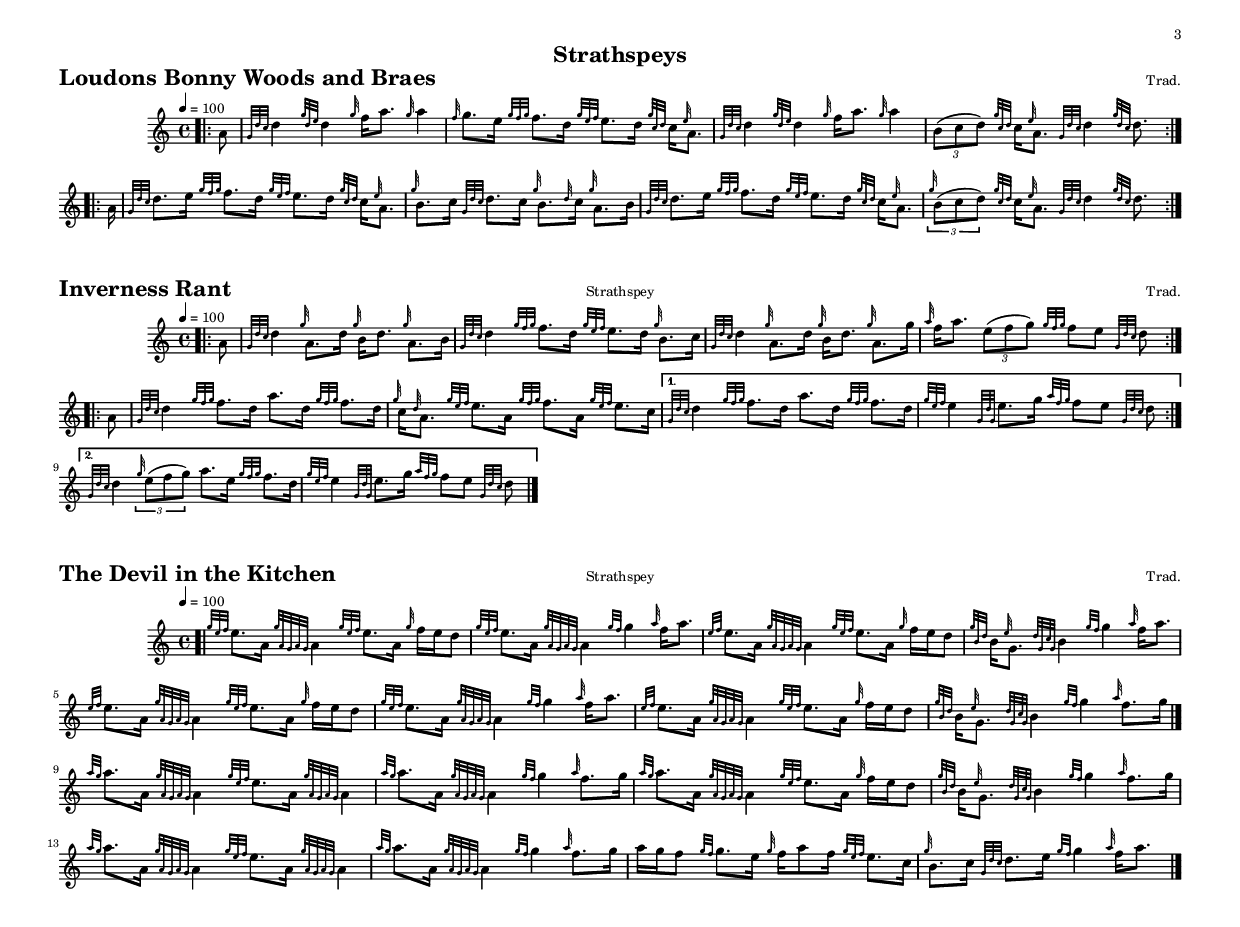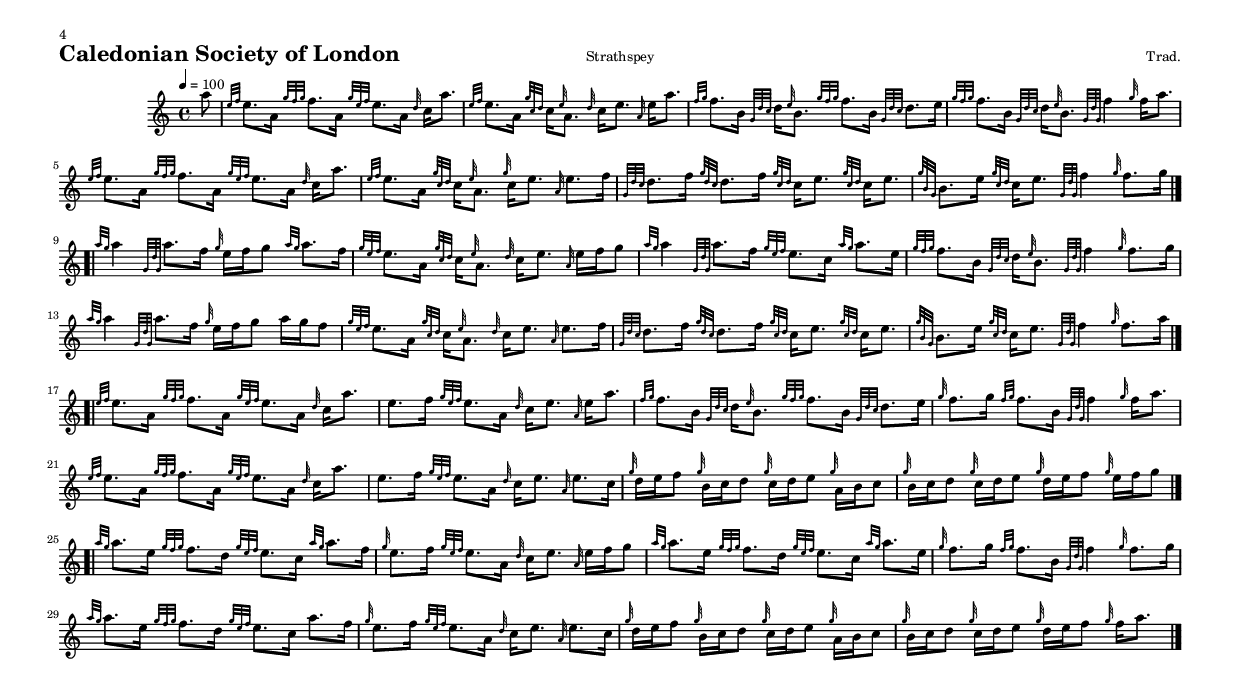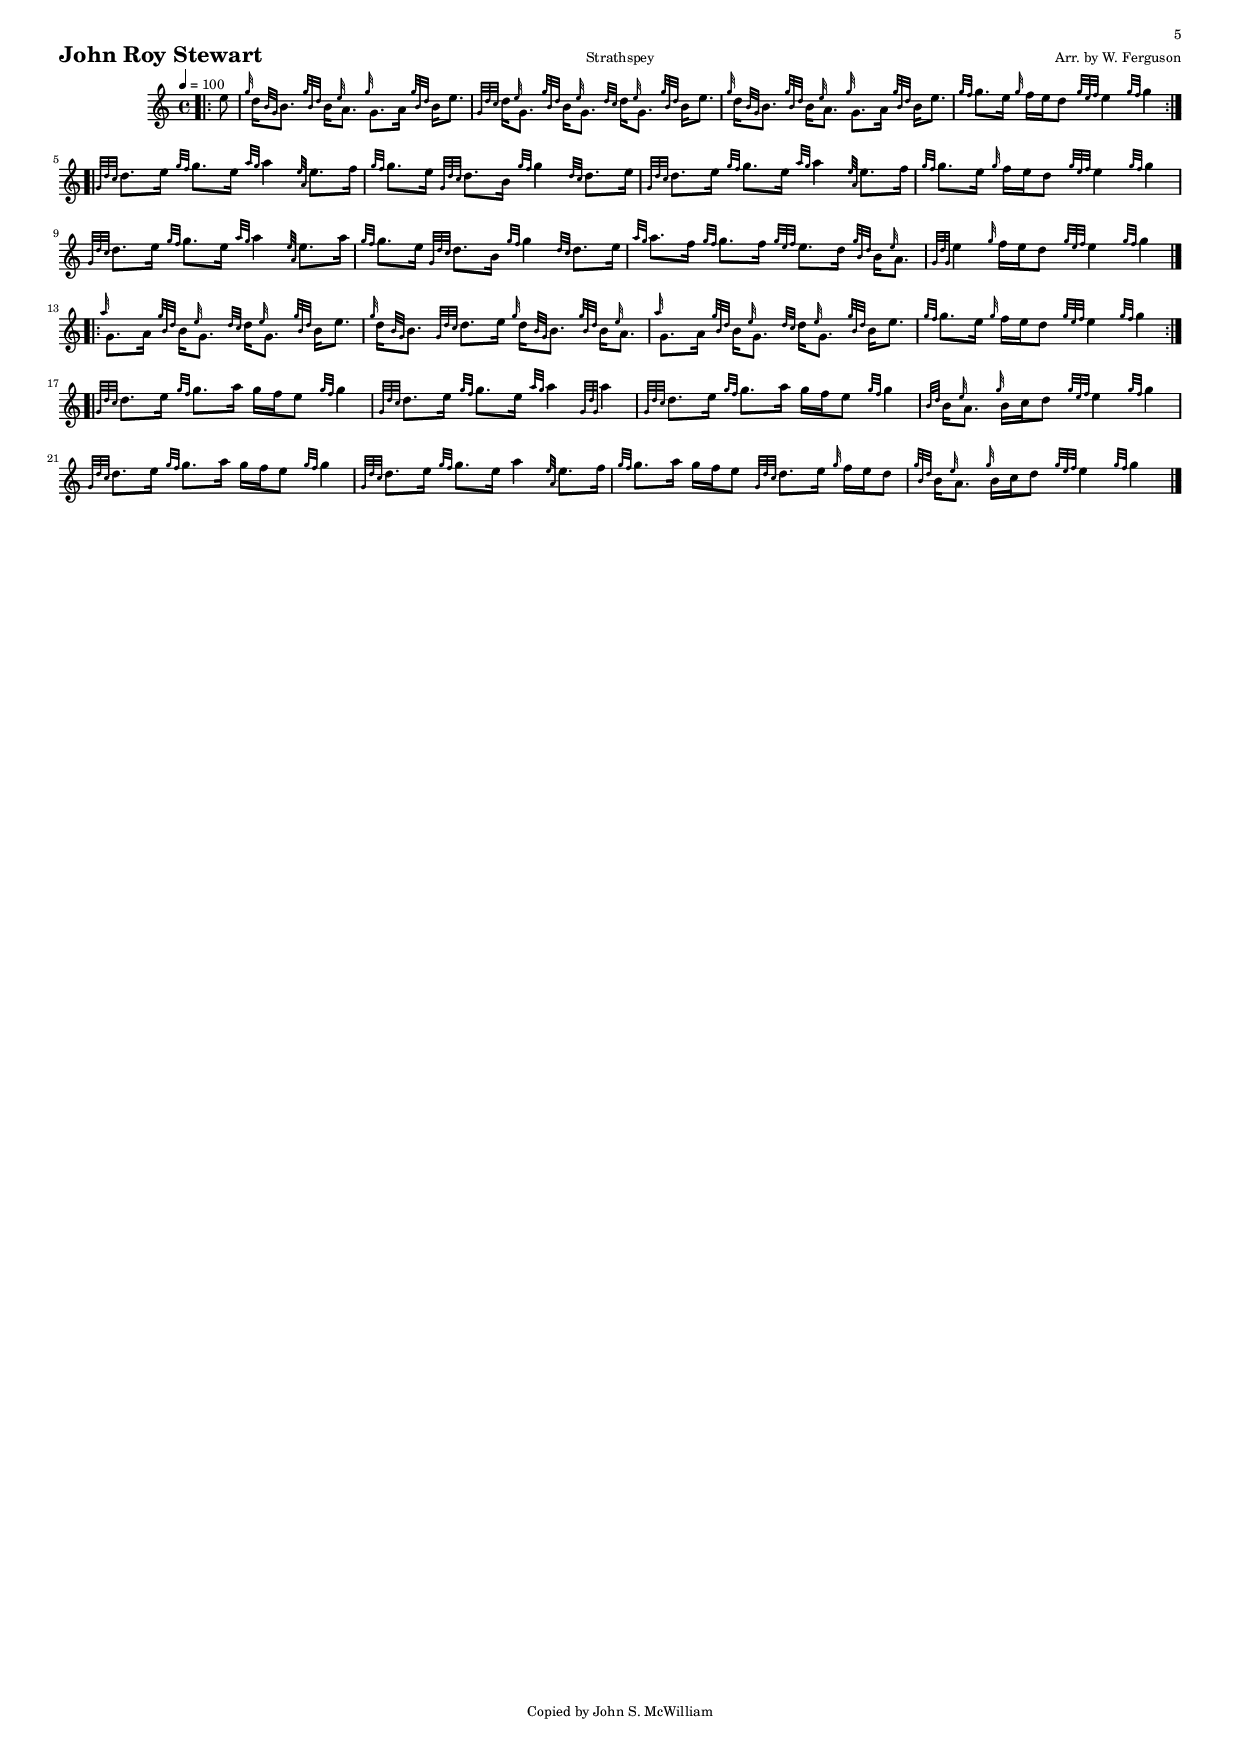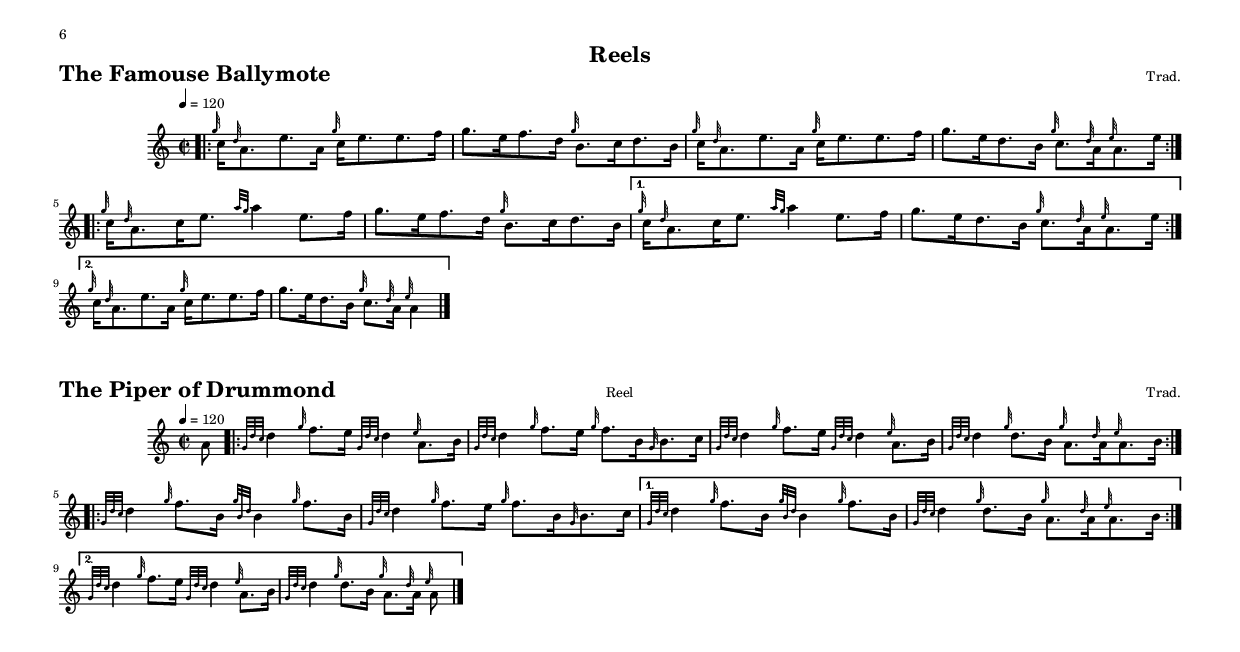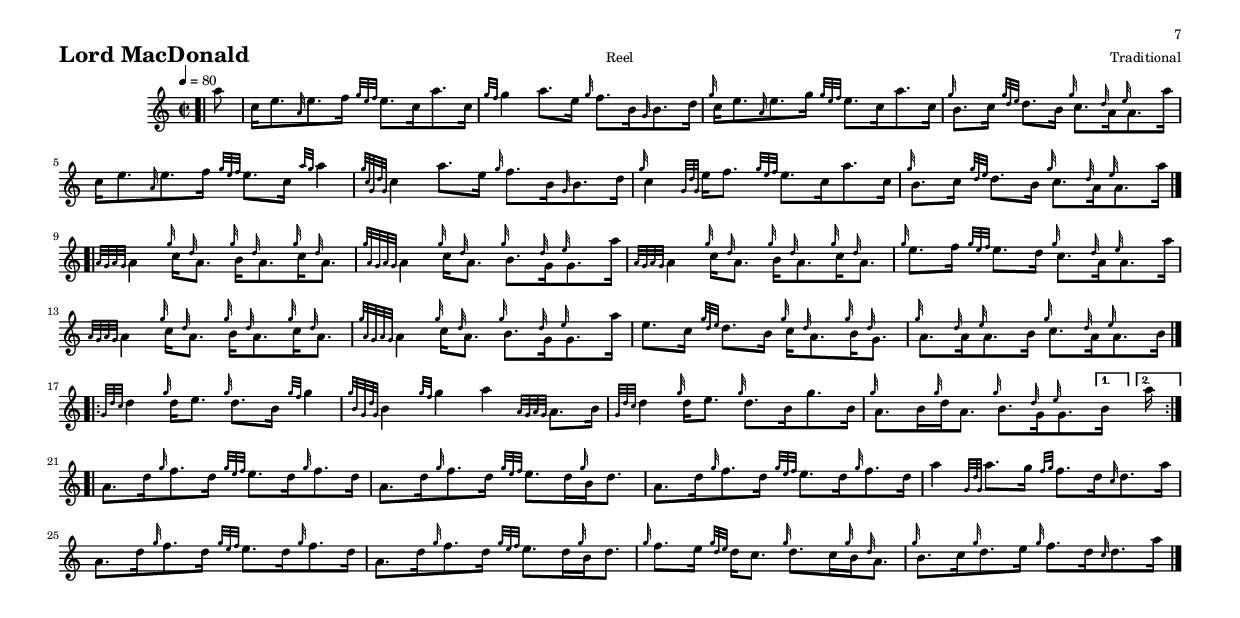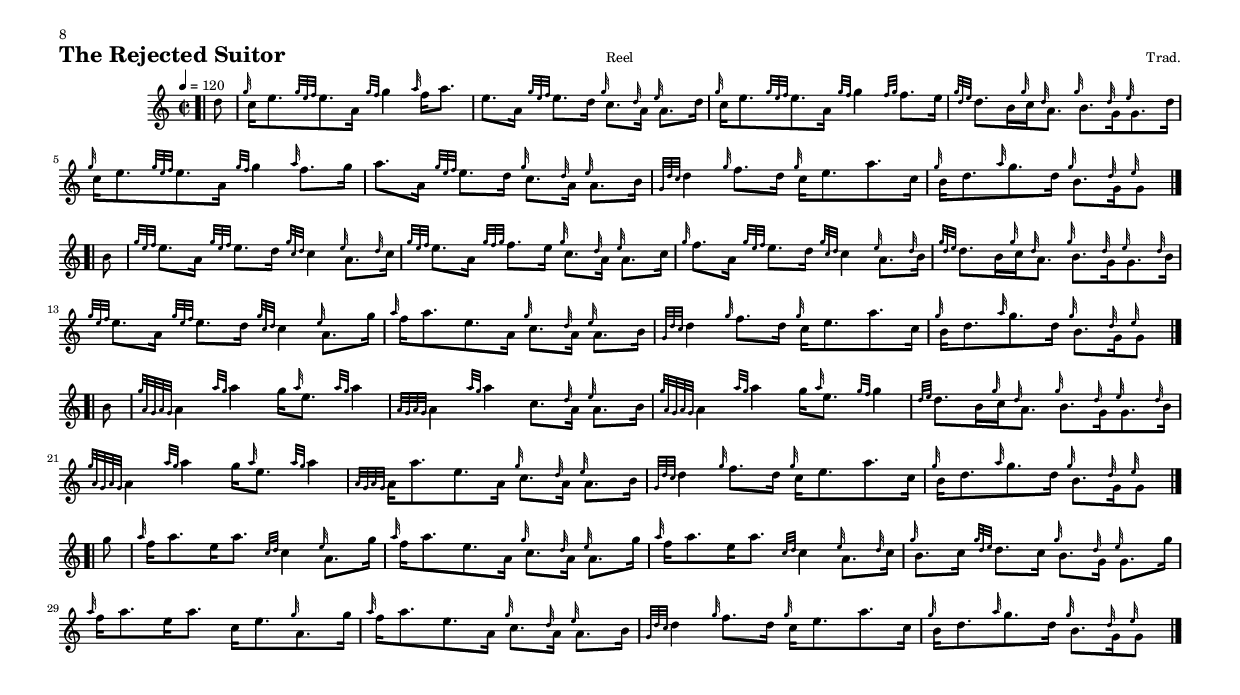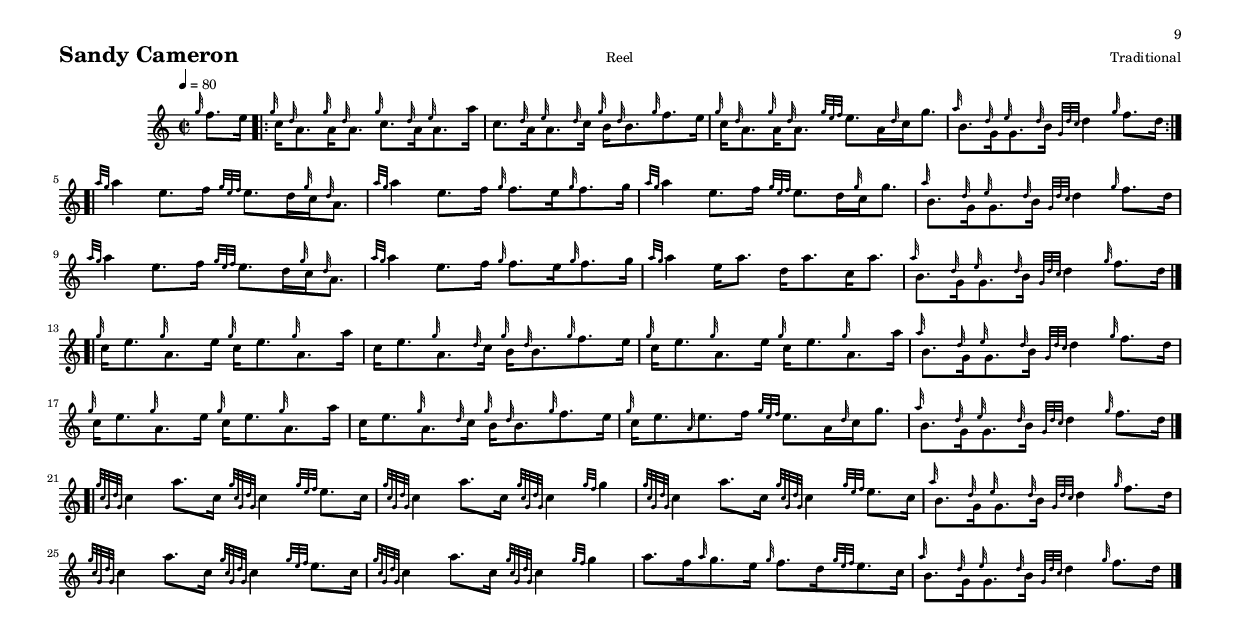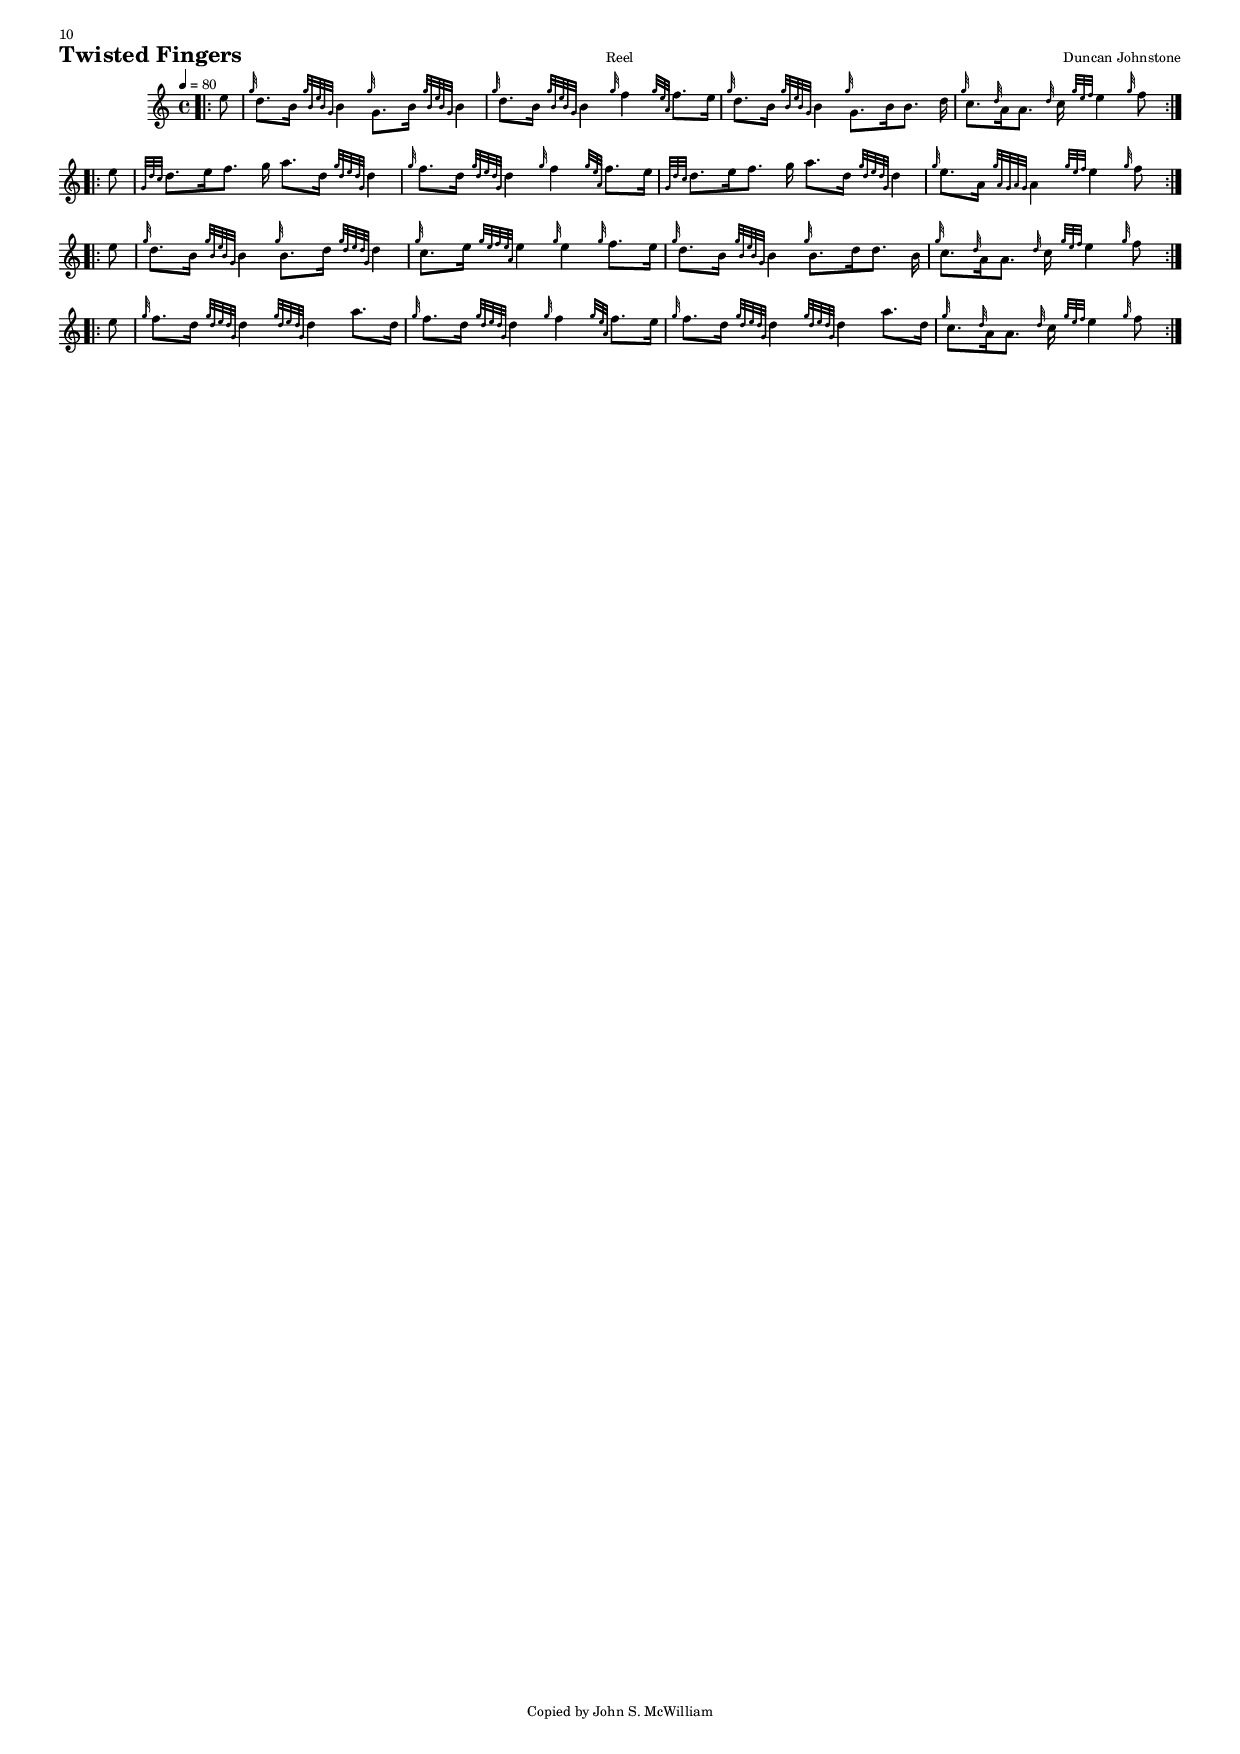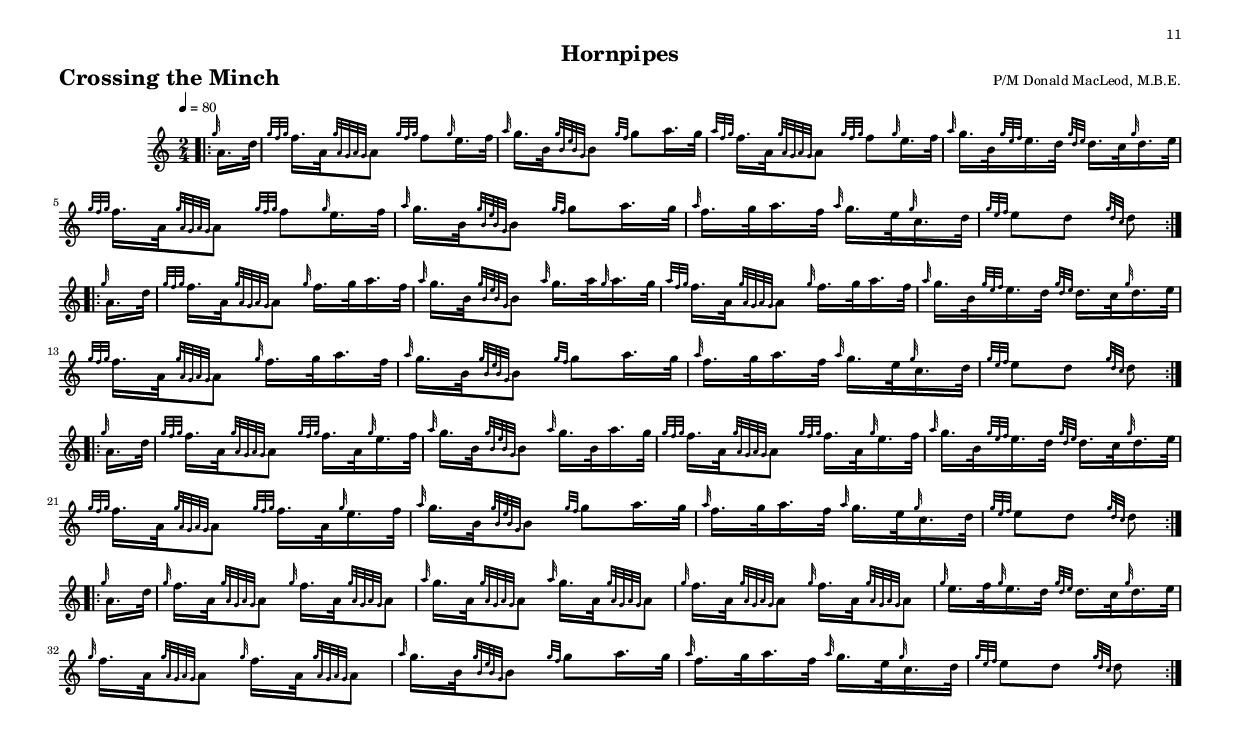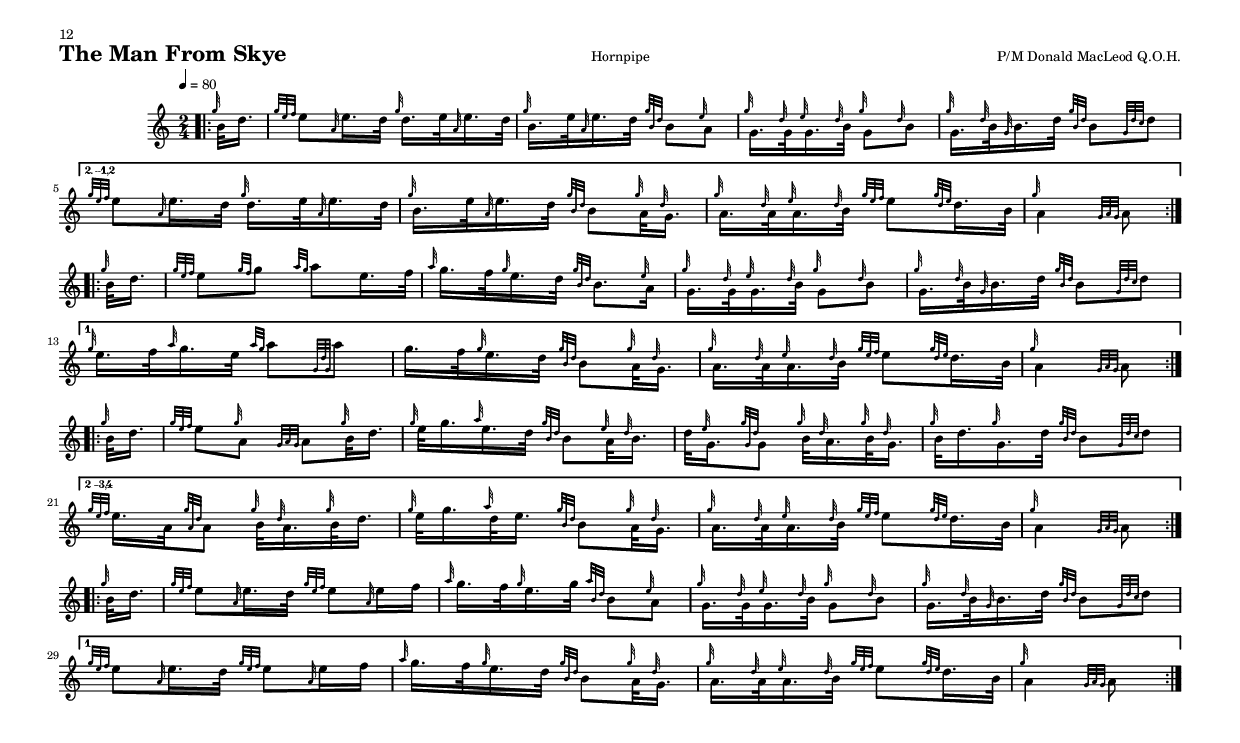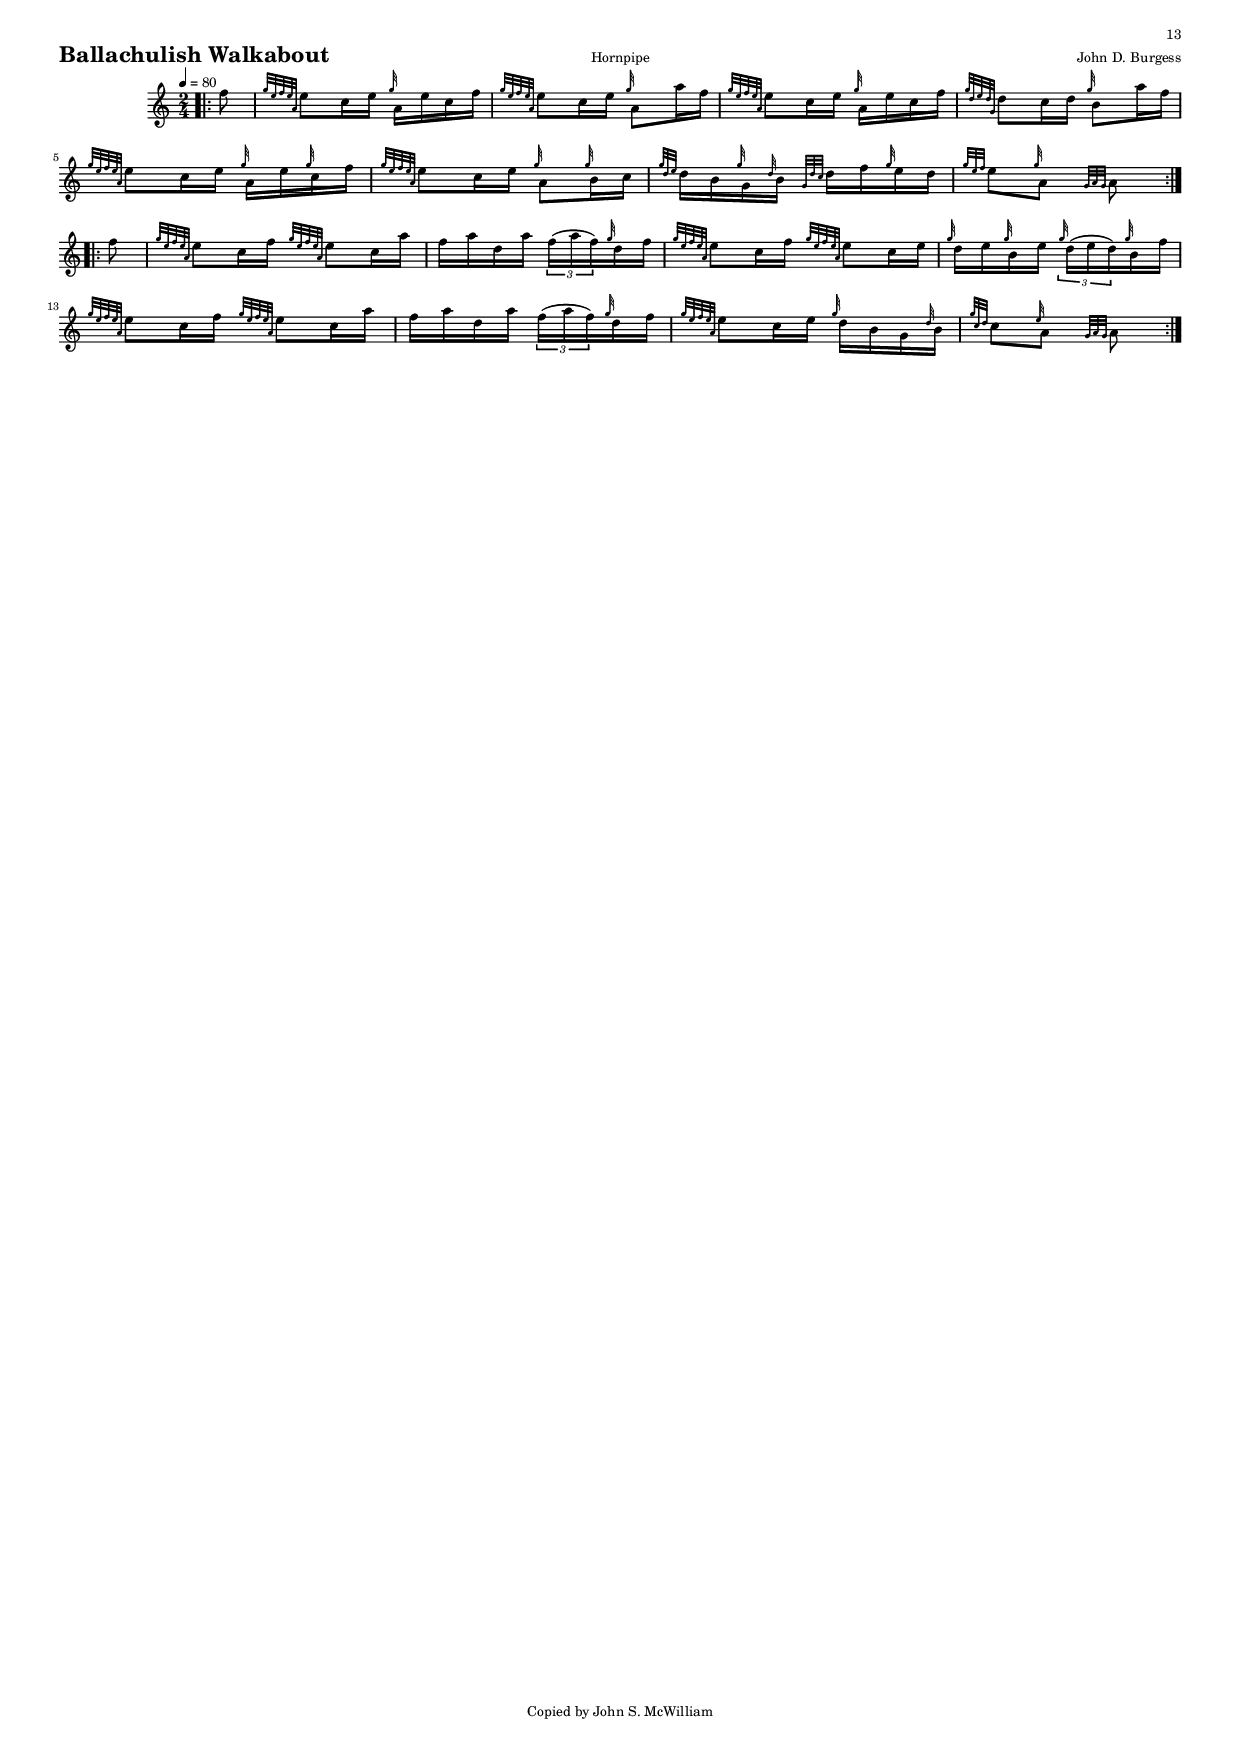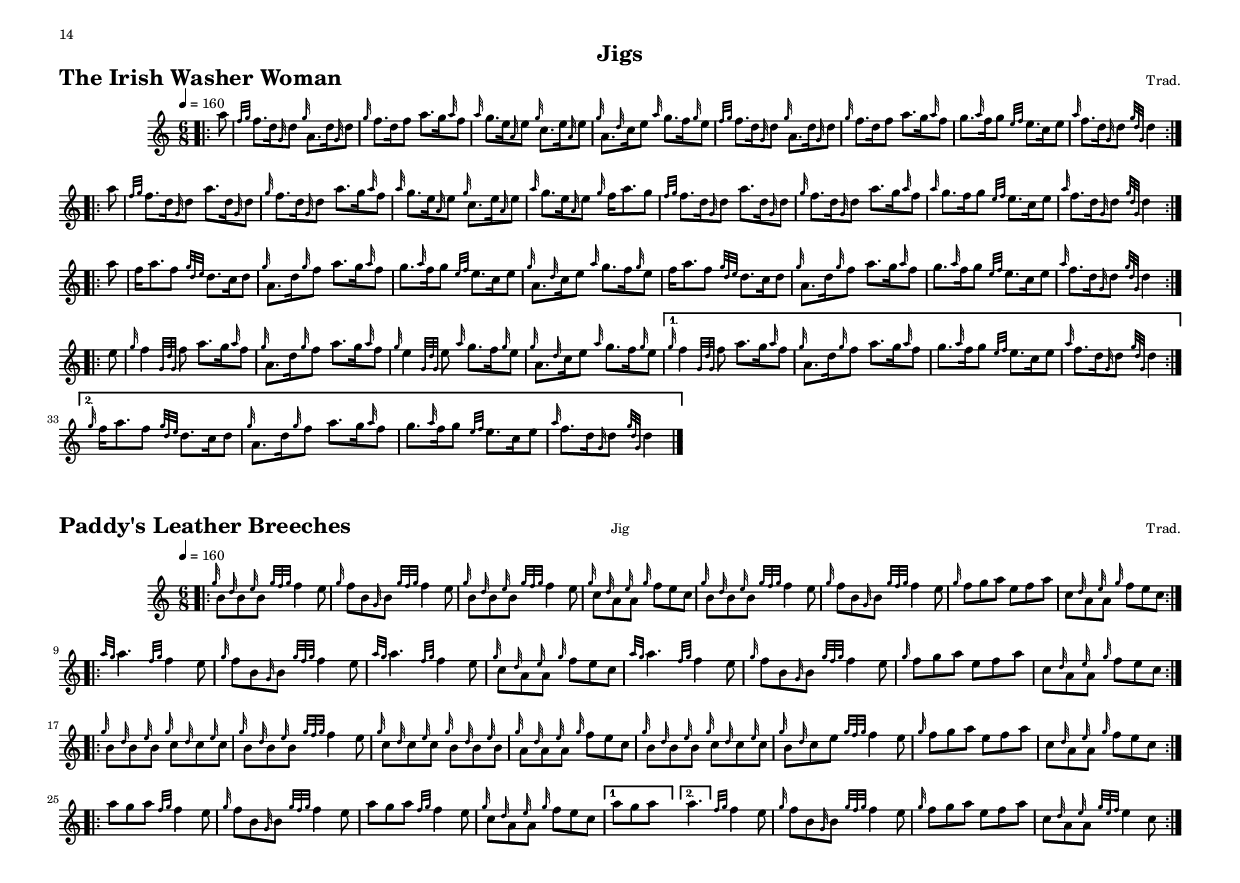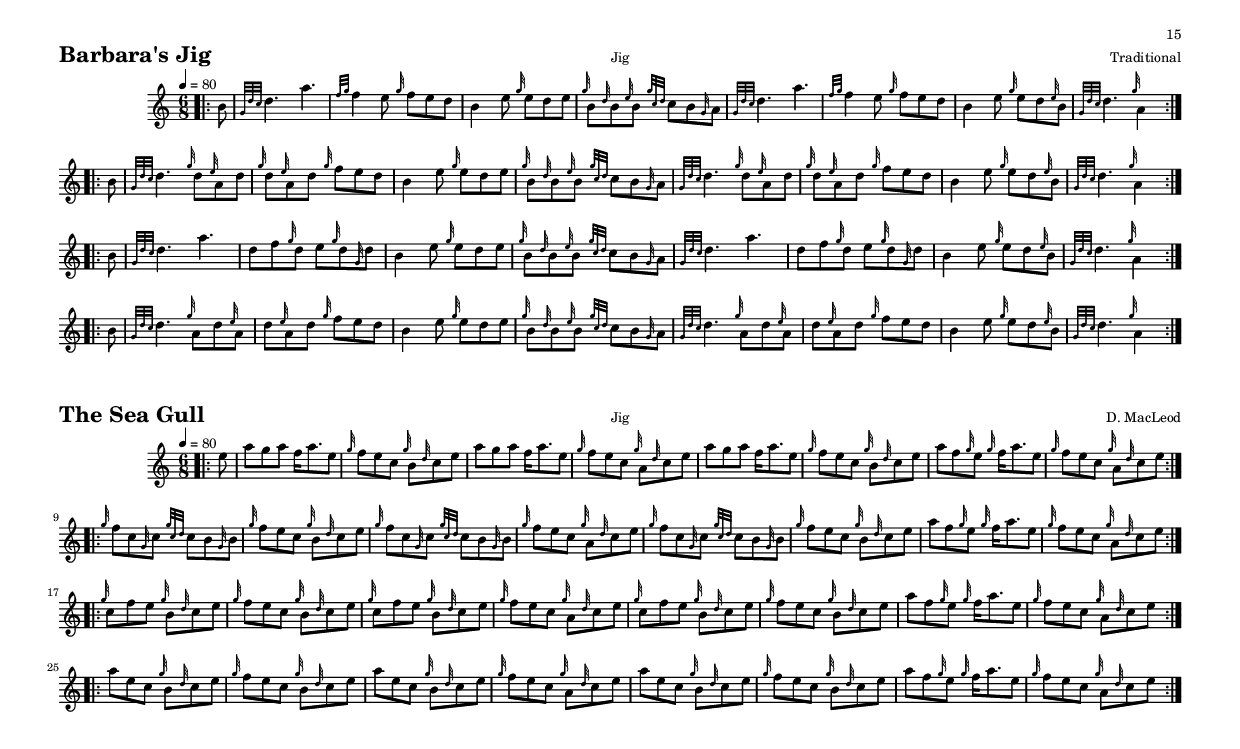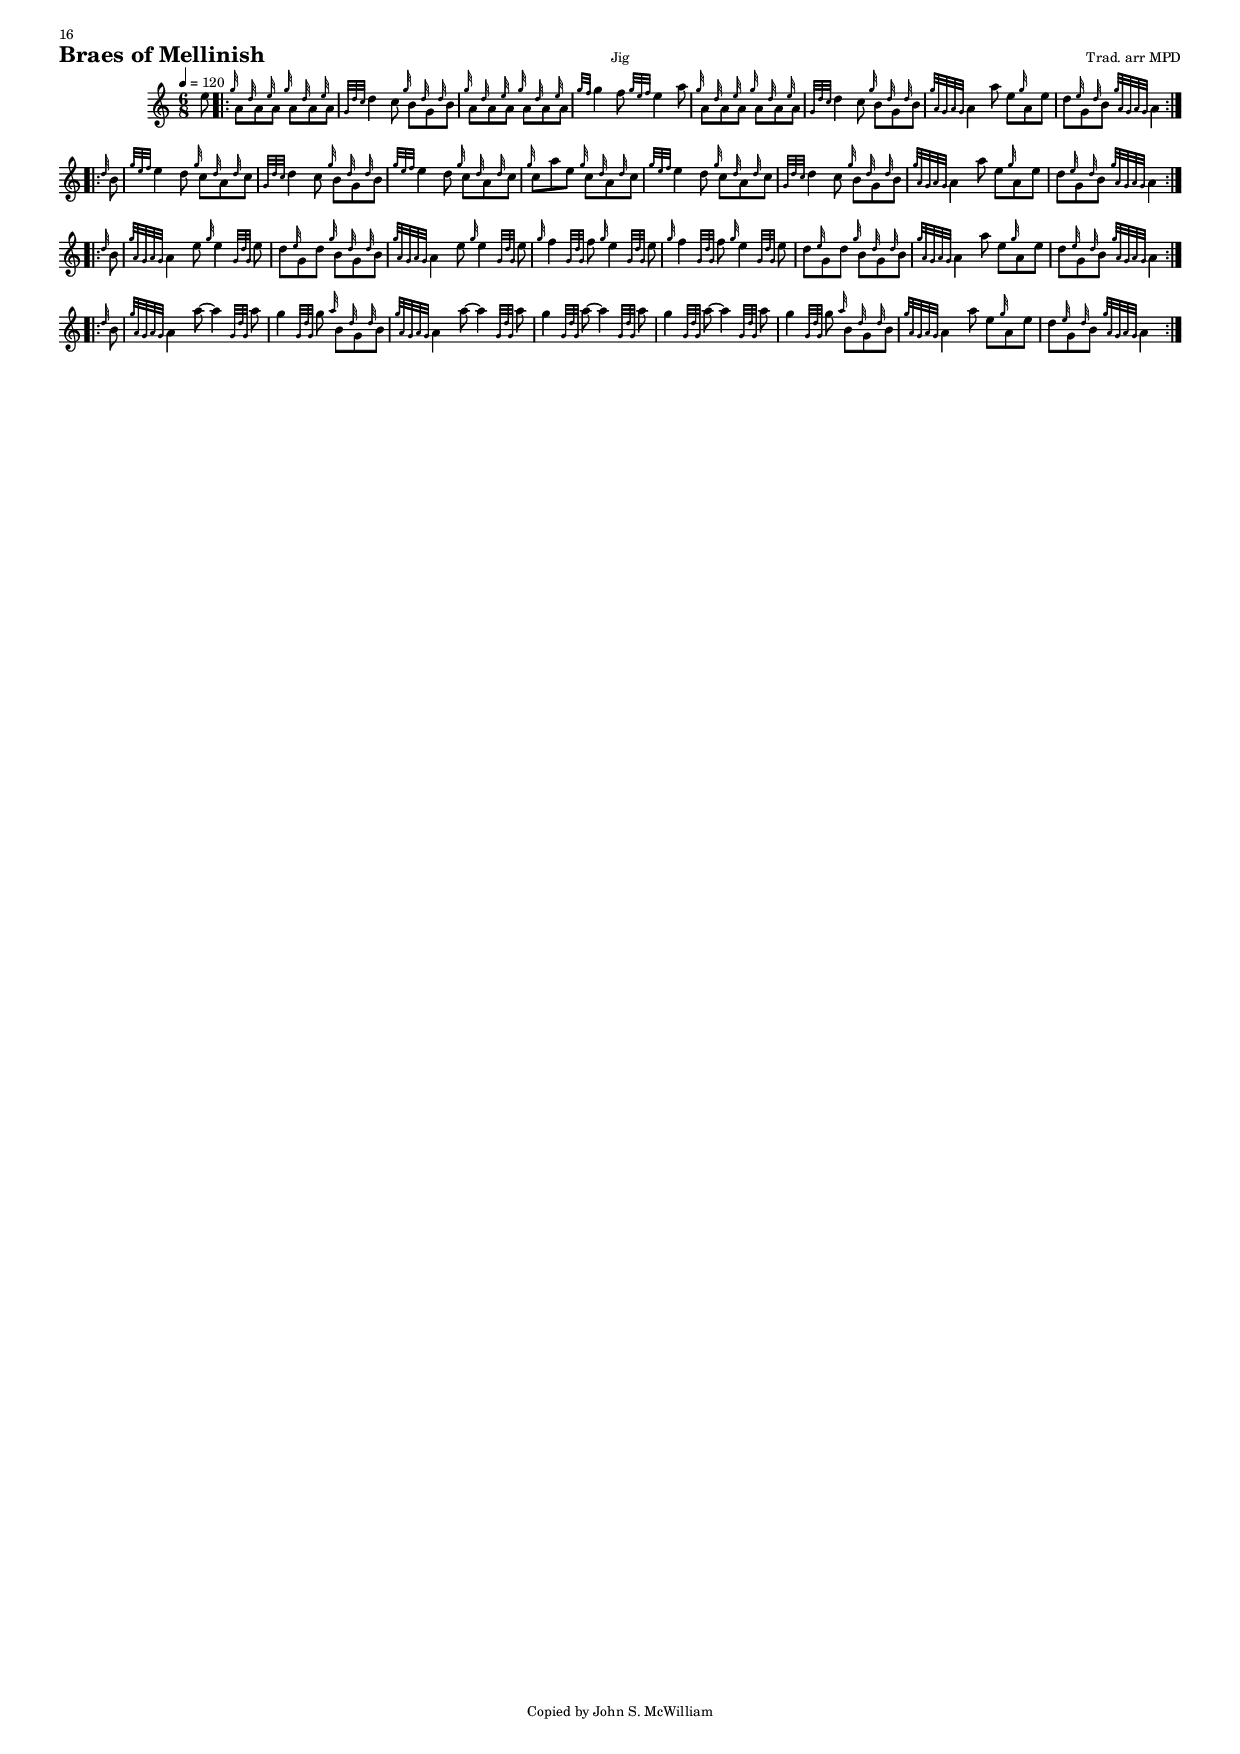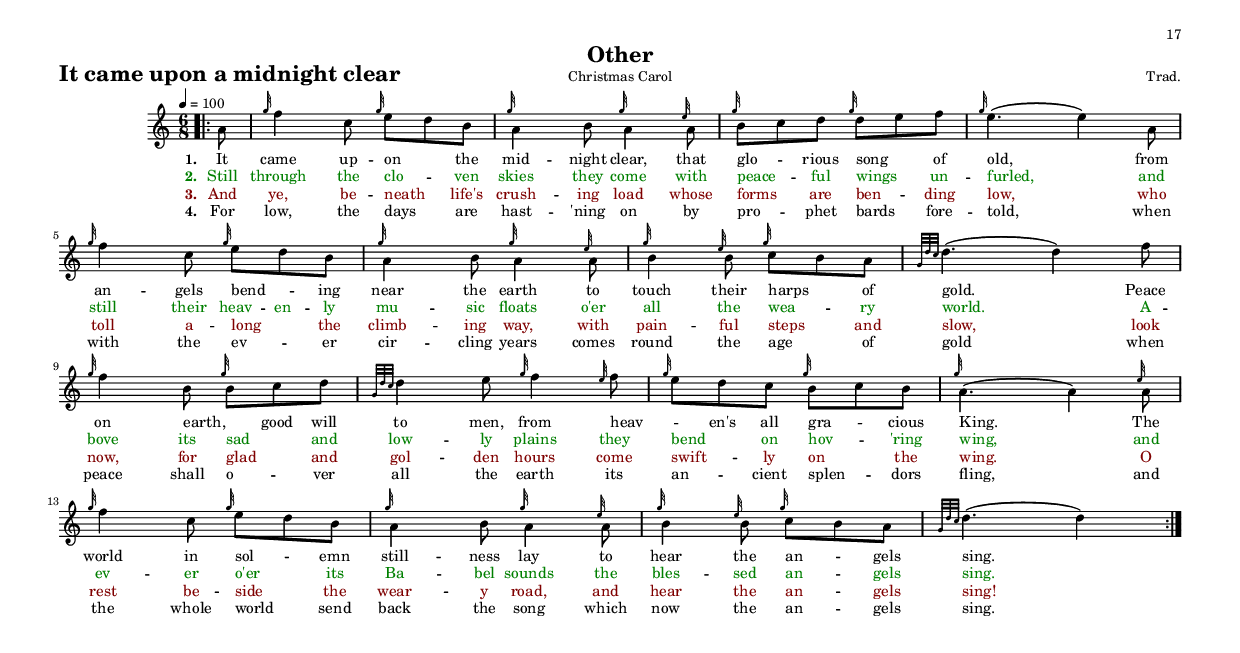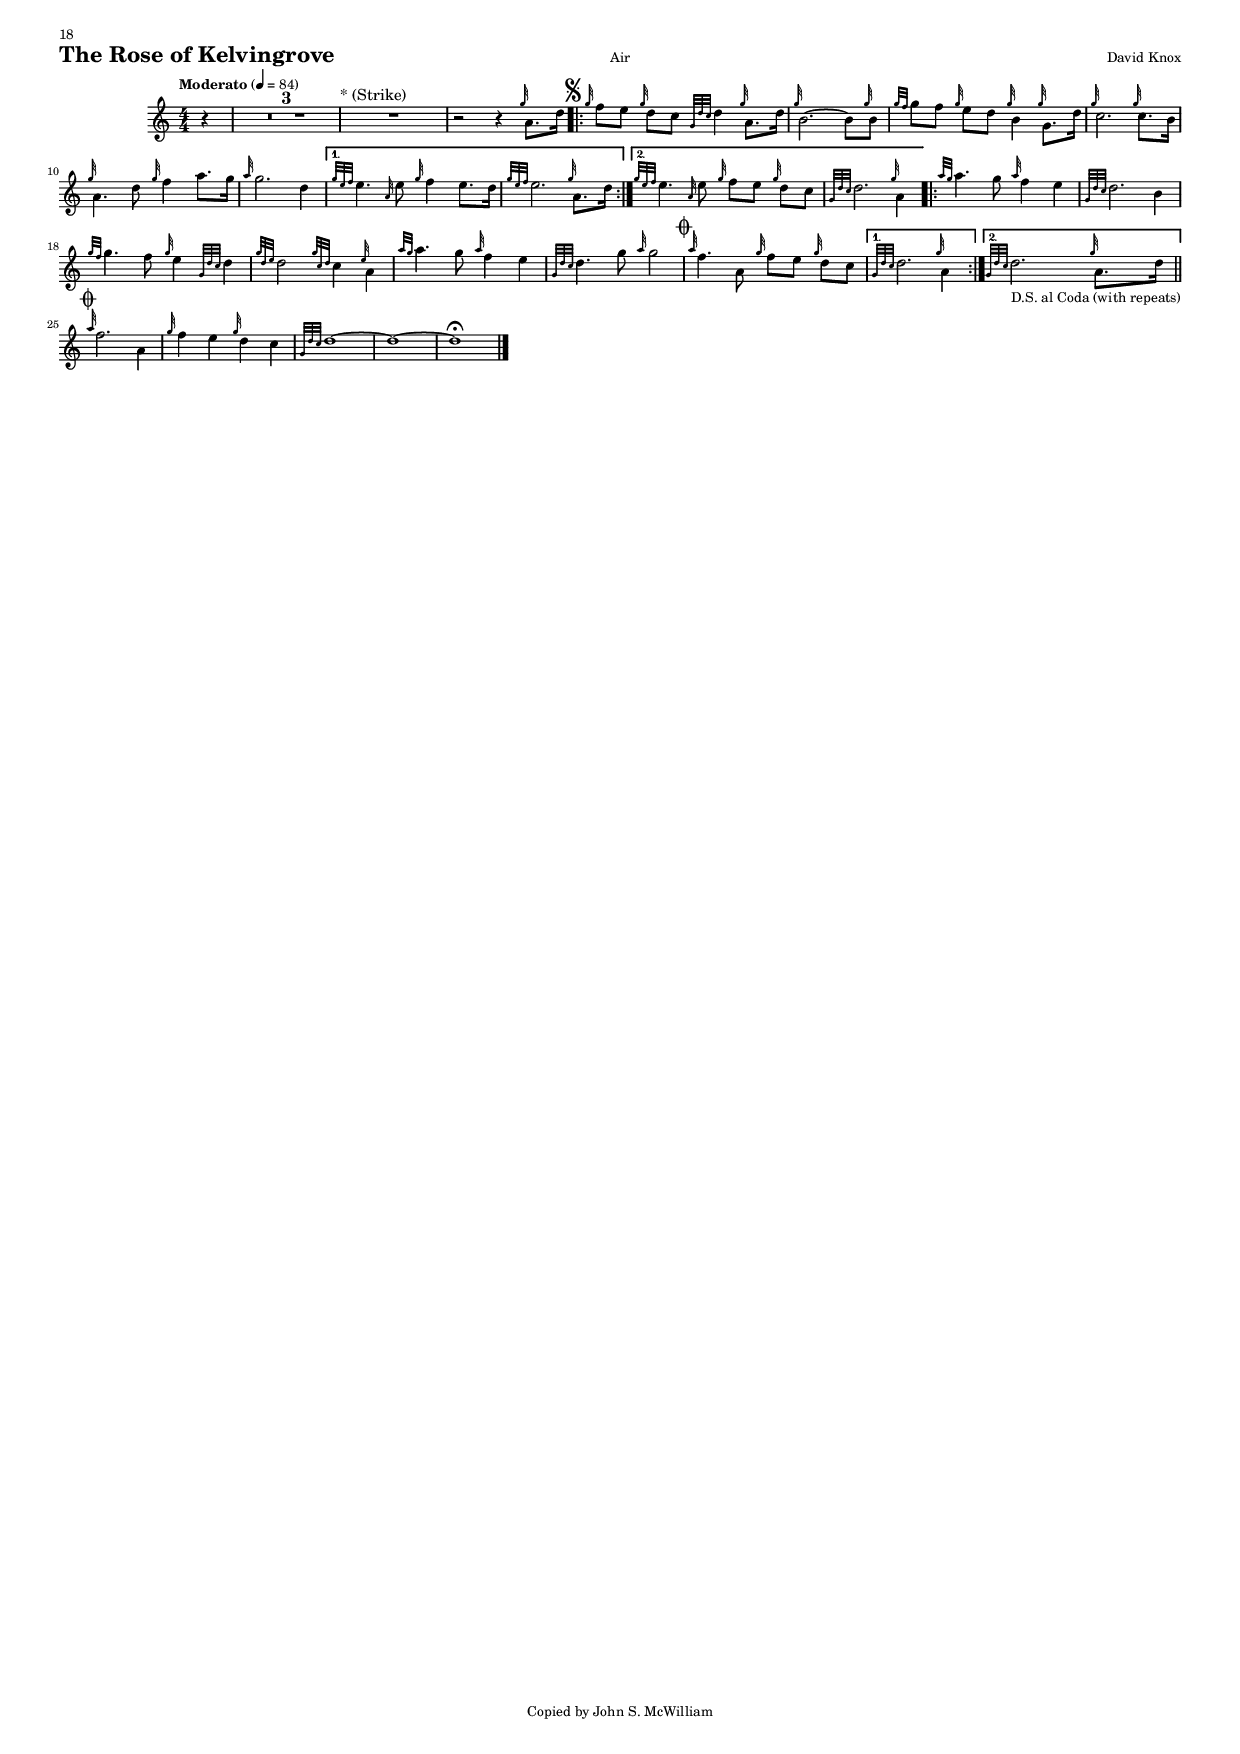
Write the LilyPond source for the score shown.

\version "2.22.1"    

tocSection = #(define-music-function (parser location text) (markup?) 
        	(add-toc-item! 'tocSectionMarkup text)) 

\include "bagpipe.ly"
\include "../Includes/BP_format_portrait.ily"

\book {

\header {
    title = "Light Music for the Highland Bagpipe"
    subtitle = "Dance collection"
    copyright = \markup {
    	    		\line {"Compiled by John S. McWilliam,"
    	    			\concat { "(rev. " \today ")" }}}
    parttagline = "Copied by John S. McWilliam"
  }


\paper {
%    ragged-last-bottom = ##t
    %% Page footer: add a different part-tagline at part last page
    oddFooterMarkup = \markup {
      \column {
        \fill-line {
          %% Copyright header field only on book first page.
          \on-the-fly #first-page \fromproperty #'header:copyright
        }
        \fill-line {
          %% Part tagline header field only on each part last page.
          \on-the-fly #part-last-page \fromproperty #'header:parttagline
        }
        \fill-line {
          %% Tagline header field only on book last page.
          \on-the-fly #last-page \fromproperty #'header:tagline
        }
      }
    }
%    line-width = 11.0\cm
    tocTitleMarkup = \markup {\huge \column { 
    	    \fill-line { \null "Table of Contents" \null } 
    	    \hspace #1 
    	    } 
    }     
    tocItemMarkup = \tocItemWithDotsMarkup
    tocSectionMarkup = \markup {\large \column { 
    	    \hspace #1 
    	    \fill-line { \null \italic \fromproperty #'toc:text \null } 
    	    \hspace #1 
    	    } 
    }
}%end paper
	
	\pageBreak %after title page		
	\markuplist \table-of-contents
	\pageBreak
%
	\bookpart {
		\header {
			title = "Strathspeys"
			subtitle = ##f}
		\tocSection \markup { Strathspeys }
		\tocItem \markup {1. Loudon's Bonny Woods and Braes}
		\version "2.22.1"

% When ready to include in collection:	
%	1. Comment out top section with \Include file(s)
%					
%	2. \midi section if present.
%	3. Option to comment out "meter" from title e.g. if first tune following
%	   section title.
                                    
%Comment out from here
%{
\include "bagpipe.ly" %(default Lilypond formats)
\include "../Includes/BP_format_portrait.ily" 	

%to here..........................................................
%}

\score {

    \new Staff  {
    \time 4/4	     
    \tempo 4 = 100   
%    \bagpipeKey
    \hideKeySignature
    \bar ".|:"
    		
    % Part 1
  	\repeat volta 2 {
  	\partial 8 a8
 \thrwd d4 \dbld d4 \grg f16 [ A8. ] \grg A4
 \grf g8. [ e16 ] \dblf f8. [ d16 ] \dble e8. [ d16 ] \dblc c16 [ \gre a8. ]
 \thrwd d4 \dbld d4 \grg f16 [ A8. ] \grg  A4
 \times 2/3 {b8 [  (c8 d8) ]}  \dblc c16 [ \gre a8. ] \thrwd d4 \wslurd d8. 
 \break
 	}

    % Part 2
    	\repeat volta 2 { 
     a16
 \thrwd d8. [ e16 ] \dblf f8. [ d16 ] \dble e8. [ d16 ] \dblc c16 [ \gre a8. ]
 \grg b8. [ c16 ] \thrwd d8. [ c16 ] \grg b8. [ \grd c16 ] \grg a8. [ b16 ]
 \thrwd d8. [ e16 ] \dblf f8. [ d16 ] \dble e8. [ d16 ] \dblc c16 [ \gre a8. ] 
 \times 2/3 {\grg  b8 [  (c8 d8) ]}  \dblc c16 [ \gre a8. ] \thrwd d4 \wslurd d8.
 \break
 	}

    % Part 3
    % Part 4

    } %end staff
    
  \header {
%    meter = "Strathspey"
    piece = "Loudons Bonny Woods and Braes"
    composer = "Trad."
    parttagline = "Copied by John S. McWilliam"
  }

% \midi {} %Generation of midi files option.

}%end score

%		\pageBreak
		\tocItem \markup {2. Inverness Rant}
		\version "2.22.1"

% When ready to include in collection:	
%	1. Comment out top section with \Include file(s)
%					
%	2. \midi section if present.
%	3. Option to comment out "meter" from title e.g. if first tune following
%	   section title.
                                    
%Comment out from here
%{
\include "bagpipe.ly" %(default Lilypond formats)
\include "../Includes/BP_format_portrait.ily" 	

%to here..........................................................
%}

\score {

    \new Staff  {
    \time 4/4
    \tempo 4 = 100   
%    \bagpipeKey
    \hideKeySignature
    \bar ".|:"
    		
    % Part 1
   \repeat volta 2 {
 \partial 8 a8  
 \thrwd d4 \grg a8. [ d16 ] \grg b16 [ d8. ] \grg a8. [ b16 ]  |
 \thrwd d4 \dblf f8. [ d16 ] \dble e8. [ d16 ] \grg b8. [ c16 ] | 
 \thrwd d4 \grg a8. [ d16 ] \grg b16 [ d8. ] \grg a8. [ g16 ]  |
 \grA f16 [ A8. ] \times 2/3 {e8 [ ( f8 g8 ] )} \dblf f8 [ e8 ] \thrwd d8  
 \break
    }
    % Part 2
    \repeat volta 2 {
 a8  
 \thrwd d4 \dblf f8. [ d16 ] A8. [ d16 ] \dblf f8. [ d16 ]  
 \grg c16 [ \grd a8. ] \dble e8. [ a16 ] \dblf f8. [ a16 ] \dble e8. c16
    }
    \alternative {
    	    {
    	    \thrwd d4 \dblf f8. [ d16 ] A8. [ d16 ] \dblf f8. [ d16 ] 
    	    \set Score.measureLength = #(ly:make-moment 7/8)
    	    \dble e4 \grip e8. [ g16 ] \tdblf f8 [ e8 ] \thrwd d8   
    	    \break
    	    }
    	    { 
    	    \set Score.measureLength = #(ly:make-moment 4/4)
    	    \thrwd d4 \times 2/3 {\grg e8 [ ( f8 g8 ] )} A8. [ e16 ] 
    	    \dblf f8. [ d16 ] 
    	    \set Score.measureLength = #(ly:make-moment 7/8)
    	    \dble e4 \grip e8. [ g16 ] \tdblf f8 [ e8 ] \thrwd d8 
    	    \bar "|." 
%    	    \break 
    	    }
    }
    % Part 3
    % Part 4

    } %end staff
    
  \header {
    meter = "Strathspey"
    piece = "Inverness Rant"
    composer = "Trad."
    parttagline = "Copied by John S. McWilliam"
  }

  \layout {
    ragged-last = ##t
  }
% \midi {} %Generation of midi files option.

}%end score

%		\pageBreak
		\tocItem \markup {3. The Devil in the Kitchen}
		\version "2.22.1"

% When ready to include in collection:	
%	1. Comment out top section with \Include file(s)
%					
%	2. \midi section if present.
%	3. Option to comment out "meter" from title e.g. if first tune following
%	   section title.
                                    
%Comment out from here
%{
\include "bagpipe.ly" %(default Lilypond formats)
\include "../Includes/BP_format_portrait.ily" 	

%to here..........................................................
%}



\score {

    \new Staff  {
    \time 4/4	   
    \tempo 4 = 100   
%    \bagpipeKey
    \hideKeySignature
    \bar ".|"
    		
    % Part 1
\dble e8.   a16   \gbirl a4 \dble e8.   a16   \grg f16   e16 d8    
 \dble e8.   a16   \gbirl a4 \dblg g4 \grA f16   A8.    
 \hdble e8.   a16   \gbirl a4 \dble e8.   a16   \grg f16   e16 d8    
 \dblb b16   \gre G8.   \Gdarodo b4 \dblg g4 \grA f16   A8.     \break
 
 \hdble e8.   a16   \gbirl a4 \dble e8.   a16   \grg f16   e16 d8    
 \dble e8.   a16   \gbirl a4 \dblg g4 \grA f16   A8.    
 \hdble e8.   a16   \gbirl a4 \dble e8.   a16   \grg f16   e16 d8    
 \dblb b16   \gre G8.   \Gdarodo b4 \dblg g4 \grA f8.   g16   \bar "|." 
 \break 
 
    % Part 2
\dblA A8.   a16   \gbirl a4 \dble e8.   a16   \gbirl a4  
 \dblA A8.   a16   \gbirl a4 \dblg g4 \grA f8.   g16    
 \dblA A8.   a16   \gbirl a4 \dble e8.   a16   \grg f16   e16 d8    
 \dblb b16   \gre G8.  \Gdarodo b4 \dblg g4 \grA f8.   g16     \break
    
 \dblA A8.   a16   \gbirl a4 \dble e8.   a16   \gbirl a4  
 \dblA A8.   a16   \gbirl a4 \dblg g4 \grA f8.   g16    
 A16   g16 f8   \dblg g8.   e16   \grg f16   A8 f16   \dble e8.   c16    
 \grg b8.   c16   \thrwd d8.   e16   \dblg g4 \grA f16   A8.   \bar "|."  

    } %end staff
    
  \header {
    meter = "Strathspey"
    piece = "The Devil in the Kitchen"
    composer = "Trad."
    parttagline = "Copied by John S. McWilliam"
  }

% \midi {} %Generation of midi files option.

}%end score

		\pageBreak
		\tocItem \markup {4. Caledonian Society of London}
		\version "2.22.1"

% When ready to include in collection:	
%	1. Comment out top section with \Include file(s)
%					
%	2. \midi section if present.
%	3. Option to comment out "meter" from title e.g. if first tune following
%	   section title.
                                    
%Comment out from here
%{
\include "bagpipe.ly" %(default Lilypond formats)
\include "../Includes/BP_format_portrait.ily" 	

%to here..........................................................
%}

\defineBarLine "|.-.|" #'("|." ".|" "|.")

\score {

    \new Staff  {
    \set Staff.midiInstrument = #"bagpipe" 
    \tempo 4 = 100
%    \bagpipeKey
    \hideKeySignature
    \time 4/4
    \quarterBeaming		

    % Part 1
 \partial 8 A8 |\hdble e8. [ a16 ] \dblf f8. [ a16 ] \dble e8. [ a16 ] \grd c16
 [ A8. ] |
 \hdble e8. [ a16 ] \dblc c16 [ \gre a8. ] \grd c16 [ e8. ] \gra e16 [ A8. ] |
 \hdblf f8. [ b16 ] \thrwd d16 [ \gre b8. ] \dblf f8. [ b16 ] \thrwd d8. [ e16 ] |
 \dblf f8. [ b16 ] \thrwd d16 [ \gre b8. ] \grip f4 \grg f16 [ A8. ] |

 \hdble e8. [ a16 ] \dblf f8. [ a16 ] \dble e8. [ a16 ] \grd c16 [ A8. ] |
 \hdble e8. [ a16 ] \dblc c16 [ \gre a8. ] \grg c16 [ e8. ] \gra e8. [ f16 ] |
 \thrwd d8. [ f16 ] \wslurd d8. [ f16 ] \dblc c16 [ e8. ] \dblc c16 [ e8. ] |
 \slurb b8. [ e16 ] \dblc c16 [ e8. ] \grip f4 \grg f8. g16 \bar "|.-.|"
 \break
 
 	% Part 2
 \dblA A4 \grip A8. [ f16 ] \grg e16 [ f16 g8 ] \dblA A8. [ f16 ] |
 \dble e8. [ a16 ] \dblc c16 [ \gre a8. ] \grd c16 [ e8. ] \gra e16 [ f16 g8 ] |
 \dblA A4 \grip A8. [ f16 ] \dble e8.  c16 \dblA A8. [ e16 ] |
 \dblf f8. [ b16 ] \thrwd d16 [ \gre b8. ] \grip f4 \grg f8. [ g16 ] | 
 \dblA A4 \grip A8. [ f16 ] \grg e16 [ f16 g8 ] A16 [ g16 f8 ] |
 \dble e8. [ a16 ] \dblc c16 [\gre a8. ] \grd c16 [ e8. ] \gra e8. [ f16 ] |
 \thrwd d8. [ f16 ] \wslurd d8. [ f16 ] \dblc c16 [ e8. ] \dblc c16 [ e8. ] |
 \slurb b8. [ e16 ] \dblc c16 [ e8. ] \grip f4 \grg f8. [ A16 ] \bar "|.-.|"
 \break
   
    % Part 3
 \hdble e8. [ a16 ] \dblf f8. [ a16 ] \dble e8. [ a16 ] \grd c16 [ A8. ]  
 e8. [ f16 ] \dble e8. [ a16 ] \grd c16 [ e8. ] \gra e16 [ A8. ]  
 \hdblf f8. [ b16 ] \thrwd d16 [ \gre b8. ] \dblf f8. [ b16 ] \thrwd d8. [ e16 ]  
 \grg f8. [ g16 ] \hdblf f8. [ b16 ] \grip f4 \grg f16 [ A8. ]  
 \hdble e8. [ a16 ] \dblf f8. [ a16 ] \dble e8. [ a16 ] \grd c16 [ A8. ]  
 e8. [ f16 ] \dble e8. [ a16 ] \grd c16 [ e8. ] \gra e8. [ c16 ]  
 \grg d16 [ e16 f8 ] \grg b16 [ c16 d8 ] \grg c16 [ d16 e8 ] \grg a16 [ b16 c8 ]  
 \grg b16 [ c16 d8 ] \grg c16 [ d16 e8 ] \grg d16 [ e16 f8 ] \grg e16 [ f16 g8 ] 
 \bar "|.-.|" 
 \break
   
    % Part 4
 \dblA A8. [ e16 ] \dblf f8. [ d16 ] \dble e8. [ c16 ] \dblA A8. [ f16 ]  
 \grg e8. [ f16 ] \dble e8. [ a16 ] \grd c16 [ e8. ] \gra e16 [ f16 g8 ]  
 \dblA A8. [ e16 ] \dblf f8. [ d16 ] \dble e8. [ c16 ] \dblA A8. [ e16 ]  
 \grg f8. [ g16 ] \hdblf f8. [ b16 ] \grip f4 \grg f8. [ g16 ]  

 \dblA A8. [ e16 ] \dblf f8. [ d16 ] \dble e8. [ c16 ] A8. [ f16 ]  
 \grg e8. [ f16 ] \dble e8. [ a16 ] \grd c16 [ e8. ] \gra e8. [ c16 ]  
 \grg d16 [ e16 f8 ] \grg b16 [ c16 d8 ] \grg c16 [ d16 e8 ] \grg a16 [ b16 c8 ]  
 \grg b16 [ c16 d8 ] \grg c16 [ d16 e8 ] \grg d16 [ e16 f8 ] \grg f16 [ A8. ] 
 \bar "|."

    } %end staff
    
  \header {
    meter = "Strathspey"
    piece = "Caledonian Society of London"
    composer = "Trad."
    parttagline = "Copied by John S. McWilliam"

  }
  	
%Generation of midi files can be removed here.
%  \midi {}

}%end score

		\pageBreak
		\tocItem \markup {5. John Roy Stewart}
		\version "2.22.1"

% When ready to include in collection:	
%	1. Comment out top section with \Include file(s)
%					
%	2. \midi section if present.
%	3. Option to comment out "meter" from title e.g. if first tune following
%	   section title.
                                    
%Comment out from here
%{
\include "bagpipe.ly" %(default Lilypond formats)
\include "../Includes/BP_format_portrait.ily" 	

%to here..........................................................
%}

\defineBarLine ":|.-.|" #'(":|." ".|" "|.")
\defineBarLine "|.-.|:" #'("|." ".|:" "|.")

\score {

    \new Staff  {
    \set Staff.midiInstrument = #"bagpipe"    
    \time 4/4
    \tempo 4 = 100
%    \bagpipeKey
    \hideKeySignature
    \quarterBeaming			

    % Part 1
    \repeat volta 2 {
    \bar ".|:"
 \partial 8  e8 |
 \grg d16 [ \hslurb b8. ] \dblb b16 [ \gre a8. ] \grg G8. [ a16 ] \dblb b16 [ e8. ] |
 \thrwd d16 [ \gre G8. ] \dblb b16 [ \gre G8. ] \whslurd d16 [ \gre G8. ] \dblb b16 [ e8. ] |
 \grg d16 [\hslurb b8. ] \dblb b16 [ \gre a8. ] \grg G8. [ a16 ] \dblb b16 [ e8. ] |
 \dblg g8. [ e16 ] \grg f16 [ e16 d8 ] \dble e4 \dblg g4 
 \bar ":|.-.|" \break }
    
    % Part 2
 \thrwd d8. [ e16 ] \dblg g8. [ e16 ] \dblA A4 \hslure e8. [ f16 ] |
 \dblg g8. [ e16 ] \thrwd d8. [ b16 ] \dblg g4 \whslurd d8. [ e16 ] |
 \thrwd d8. [ e16 ] \dblg g8. [ e16 ] \dblA A4 \hslure e8. [ f16 ] |
 \dblg g8. [ e16 ] \grg f16 [ e16 d8 ] \dble e4 \dblg g4 | 
 \break

 \thrwd d8. [ e16 ] \dblg g8. [ e16 ] \dblA A4 \hslure e8. [ A16 ] |
 \dblg g8. [ e16 ] \thrwd d8. [ b16 ] \dblg g4 \whslurd d8. [ e16 ] |
 \dblA A8. [ f16 ] \dblg g8. [ f16 ] \dble e8. [ d16 ] \dblb b16 [ \gre a8. ] |
 \grip e4 \grg f16 [ e16 d8 ] \dble e4 \dblg g4 
 \bar "|.-.|:" \break

    % Part 3
 \repeat volta 2 {
%       \bar ".|:"
 \grA G8. [ a16 ] \dblb b16 [ \gre G8. ] \whslurd d16 [ \gre G8. ] \dblb b16 [ e8. ] |
 \grg d16 [ \hslurb b8. ] \thrwd d8. [ e16 ] \grg d16 [\hslurb b8. ] \dblb b16 [ \gre a8. ] |
 \grA G8. [ a16 ] \dblb b16 [ \gre G8. ] \whslurd d16 [ \gre G8. ] \dblb b16 [ e8. ] |
 \dblg g8. [ e16 ] \grg f16 [ e16 d8 ] \dble e4 \dblg g4 
 \bar ":|.-.|" \break }
    
    % Part 4
 \thrwd d8. [ e16 ] \dblg g8. [ A16 ] g16 [ f16 e8 ] \dblg g4 |
 \thrwd d8. [ e16 ] \dblg g8. [ e16 ] \dblA A4 \grip A4 |
 \thrwd d8. [ e16 ] \dblg g8. [ A16 ] g16 [ f16 e8 ] \dblg g4 |
 \hdblb b16 [ \gre a8. ] \grg b16 [ c16 d8 ] \dble e4 \dblg g4 |
 \break
    

 \thrwd d8. [ e16 ] \dblg g8. [ A16 ] g16 [ f16 e8 ] \dblg g4 |
 \thrwd d8. [ e16 ] \dblg g8. [ e16 ] A4 \hslure e8. [ f16 ] |
 \dblg g8. [ A16 ] g16 [ f16 e8 ] \thrwd d8. [ e16 ] \grg f16 [ e16 d8 ] |
 \dblb b16 [ \gre a8. ] \grg b16 [ c16 d8 ] \dble e4 \dblg g4 \bar "|." \break     

    } %end staff
    
  \header {
    meter = "Strathspey"
    piece = "John Roy Stewart"
    composer = "Arr. by W. Ferguson"
    parttagline = "Copied by John S. McWilliam"

  }
  	
%Generation of midi files can be removed here.
%  \midi {}

}%end score

		\pageBreak

		}
%
	\bookpart {
		\header {
			title = "Reels"
			subtitle = ##f}
		\tocSection \markup { Reels } 
		\tocItem \markup { 1. The Famouse Ballymote }
		\version "2.22.1"

% When ready to include in collection:	
%	1. Comment out top section with \Include file(s)
%					
%	2. \midi section if present.
%	3. Option to comment out "meter" from title e.g. if first tune following
%	   section title.
                                    
%Comment out from here
%{
\include "bagpipe.ly" %(default Lilypond formats)
\include "../Includes/BP_format_portrait.ily" 	

%to here..........................................................
%}

\score {

    \new Staff  {
    \defaultTimeSignature
    \time 2/2	    
    \tempo 4 = 120   
%    \bagpipeKey
    \hideKeySignature
    \bar ".|:"
    		
    % Part 1
    \repeat volta 2 {
    \grg c16   \grd a8. e8.   a16   \grg c16   e8. e8.   f16    
 g8.   e16 f8.   d16   \grg b8.   c16 d8.   b16    
 \grg c16   \grd a8. e8.   a16   \grg c16   e8. e8.   f16    
 g8.   e16 d8.   b16   \grg c8.   \grd a16   \gre a8.   e16  
 \break
    }
    
    % Part 2
    \repeat volta 2 {
 \grg c16   \grd a8. c16   e8.   \dblA A4 e8.   f16    
 g8.   e16 f8.   d16   \grg b8.   c16 d8.   b16
    }
    \alternative {
    	    {\grg c16   \grd a8. c16   e8.   \dblA A4 e8.   f16    
    	     g8.   e16 d8.   b16   \grg c8.   \grd a16   \gre a8.   e16     
    	    \break }	    
    	    
    	    {\grg c16   \grd a8. e8.   a16   \grg c16   e8. e8.   f16    
    	     g8.   e16 d8.   b16   \grg c8.   \grd a16   \gre a4 \bar "|." }
    }

    % Part 3
    % Part 4

    } %end staff
    
  \header {
%    meter = "Reel"
    piece = "The Famouse Ballymote"
    composer = "Trad."
    parttagline = "Copied by John S. McWilliam"
  }
    \layout {
  	  ragged-last = ##t
  	}

% \midi {} %Generation of midi files option.

}%end score


%		\pageBreak
		\tocItem \markup { 2. The Piper of Drummond }
		\version "2.22.1"

% When ready to include in collection:	
%	1. Comment out top section with \Include file(s)
%					
%	2. \midi section if present.
%	3. Option to comment out "meter" from title e.g. if first tune following
%	   section title.
                                    
%Comment out from here
%{
\include "bagpipe.ly" %(default Lilypond formats)
\include "../Includes/BP_format_portrait.ily" 	

%to here..........................................................
%}

\score {

    \new Staff  {
    \defaultTimeSignature
    \time 2/2	    
    \tempo 4 = 120   
%    \bagpipeKey
    \hideKeySignature
%    \bar ".|:"
    		
    % Part 1
    \partial 8 a8
    \repeat volta 2 {
     \thrwd d4 \grg f8.   e16   \thrwd d4 \gre a8.   b16    
 \thrwd d4 \grg f8.   e16   \grg f8.   b16   \grG b8.   c16    
 \thrwd d4 \grg f8.   e16   \thrwd d4 \gre a8.   b16    
 \thrwd d4 \grg d8.   b16   \grg a8.   \grd a16   \gre a8.   b16 
% \break
    }
    % Part 2
 \repeat volta 2 {
    \thrwd d4 \grg f8.   b16   \dblb b4 \grg f8.   b16    
    \thrwd d4 \grg f8.   e16   \grg f8.   b16   \grG b8.   c16 }
    
 \alternative {
    {\thrwd d4 \grg f8.   b16   \dblb b4 \grg f8.   b16    
     \thrwd d4 \grg d8.   b16   \grg a8.   \grd a16   \gre a8.   b16     
    \break }
    
    {\thrwd d4 \grg f8.   e16   \thrwd d4 \gre a8.   b16    
     \thrwd d4 \grg d8.   b16   \grg a8.  [ \grd a16 ]  \gre a8 \bar "|." }
 }

    % Part 3
    % Part 4

    } %end staff
    
  \header {
    meter = "Reel"
    piece = "The Piper of Drummond"
    composer = "Trad."
    parttagline = "Copied by John S. McWilliam"
  }
  
  \layout {
  	  ragged-last = ##t
  	}

% \midi {} %Generation of midi files option.

}%end score


		\pageBreak
		\tocItem \markup { 3. Lord MacDonald }
		\version "2.22.1"

% When ready to include in collection:	
%	1. Comment out top section with \Include file(s)
%					
%	2. \midi section if present.
%	3. Option to comment out "meter" from title e.g. if first tune following
%	   section title.
                                    
%Comment out from here
%{
\include "bagpipe.ly" %(default Lilypond formats)
\include "../Includes/BP_format_portrait.ily" 	

%to here..........................................................
%}

\defineBarLine "|.-.|" #'("|." ".|" "|.")
\defineBarLine ":|.-.|" #'(":|." ".|" "|.")
\defineBarLine "|.-.|:" #'("|." ".|:" "|.")

\score {

    \new Staff  {
    \time 2/2	    
    \tempo 4 = 80   
    \hideKeySignature
    \bar ".|"
    		
    % Part 1
    \partial 8 A8
    c16 e8. \gra e8. f16 \dble e8. c16 A8. c16 |
    \dblg g4 A8. e16 \grg f8. b16 \grG b8. d16 |
    \grg c16 e8. \gra e8. g16 \dble e8. c16 A8.c16 |
    \grg b8. c16 \dbld d8. b16 \grg c8. \grd a16 \gre a8. A16 | 
    
    c16 e8. \gra e8. f16 \dble e8. c16 \dblA A4 |
    \catchc c4 A8. e16 \grg f8. b16 \grG b8. d16 |
    \grg c4 \grip e16 f8. \dble e8. c16 A8.c16 |
    \grg b8. c16 \dbld d8. b16 \grg c8. \grd a16 \gre a8. A16 \bar "|.-.|" 
    \break
    
    % Part 2
    \birl a4 \grg c16 \grd a8. \grg b16 \grd a8. \grg c16 \grd a8. |
    \gbirl a4 \grg c16 \grd a8. \grg b8. \grd G16 \gre G8. A16 |
    \birl a4 \grg c16 \grd a8. \grg b16 \grd a8. \grg c16 \grd a8. |
    \grg e8. f16 \dble e8. d16 \grg c8. \grd a16 \gre a8. A16 |
    
    \birl a4 \grg c16 \grd a8. \grg b16 \grd a8. \grg c16 \grd a8. |
    \gbirl a4 \grg c16 \grd a8. \grg b8. \grd G16 \gre G8. A16 |
    e8. c16 \dbld d8. b16 \grg c16 \grd a8. \grg b16 \grd G8. |
    \grg a8. \grd a16 \gre a8. b16 \grg c8. \grd a16 \gre a8. b16 \bar "|.-.|:"
    \break
    
    % Part 3
    \repeat volta 2 {
    \thrwd d4 \grg d16 e8. \grg d8. b16 \dblg g4 |
    \catchb b4 \dblg g4 A \birl a8. b16 |
    \thrwd d4 \grg d16 e8. \grg d8. b16 g8. b16 |
    \set Score.measureLength = #(ly:make-moment 17/16)
    \grg a8. b16 \grg d16 a8. \grg b8. [\grd G16 \gre G8. 
    \set Score.repeatCommands = #'((volta "1."))
    b16] 
    \set Score.repeatCommands = #'((volta #f))
    \once \hide Score.BarLine
    \once \hide Score.SpanBar
    \set Score.repeatCommands = #'((volta #f)(volta "2.") end-repeat)
    A16
    \set Score.repeatCommands = #'((volta #f))
    \bar ":|.-.|" \break
    } %end repeat
    
    % Part
    \set Score.measureLength = #(ly:make-moment 2/2)
    a8. [d16 \grg f8. d16] \dble e8. [d16 \grg f8. d16] |
    a8. [d16 \grg f8. d16] \dble e8. [d16 \grg b16 d8.] |
    a8. [d16 \grg f8. d16] \dble e8. [d16 \grg f8. d16] |    
    A4 \grip A8. g16 \hdblf f8. d16 \grc d8. A16 |
    a8. [d16 \grg f8. d16] \dble e8. [d16 \grg f8. d16] |
    a8. [d16 \grg f8. d16] \dble e8. [d16 \grg b16 d8.] |
    \grg f8. e16 \dbld d16 c8. \grg d8. c16 \grg b16 \grd a8. |
    \grg b8. c16 \grg d8. e16 \grg f8. d16 \grc d8. A16 \bar "|."
    \break
    } %end staff
    
  \header {
    meter = "Reel"
    piece = "Lord MacDonald"
    composer = "Traditional"
    parttagline = "Copied by John S. McWilliam"
  }
% \midi {} %Generation of midi files option.

}%end score


		\pageBreak
		\tocItem \markup { 4. The Rejected Suitor }
		\version "2.22.1"

% When ready to include in collection:	
%	1. Comment out top section with \Include file(s)
%					
%	2. \midi section if present.
%	3. Option to comment out "meter" from title e.g. if first tune following
%	   section title.
                                    
%Comment out from here
%{
\include "bagpipe.ly" %(default Lilypond formats)
\include "../Includes/BP_format_portrait.ily" 	

%to here..........................................................
%}

\defineBarLine "|.-.|" #'("|." ".|" "|.")

\score {

    \new Staff  {
    \set Staff.midiInstrument = #"bagpipe"    
    \time 2/2
    \tempo 4 = 120
%    \bagpipeKey
    \hideKeySignature
%    \quarterBeaming
    \bar ".|"

    % Part 1
 \partial 8 d8  \grg c16 [ e8. \dble e8. a16 ] \dblg g4 \grA f16 [ A8. ] |
 e8. [ a16 ] \dble e8. [ d16 ] \grg c8. [ \grd a16 ] \gre a8. [ d16 ] |
 \grg c16 [ e8. \dble e8. a16 ] \dblg g4 \hdblf f8. [ e16 ] \bar "|"
 \dbld d8. [ b16 \grg c16 \grd a8. ] \grg b8. [ \grd G16 \gre G8.  d16 ] 
 \break

 \grg c16 [ e8. \dble e8. a16 ] \dblg g4 \grA f8. [ g16 ] |
 A8. [ a16 ] \dble e8. [ d16 ] \grg c8. [ \grd a16 ] \gre a8. [ b16 ] |
 \thrwd d4 \grg f8. [ d16 ] \grg c16 [ e8. A8. c16 ] |
 \grg b16 [ d8. \grA g8. d16 ] \grg b8. [ \grd G16 \gre G8 ] \bar "|.-.|" 
 \break 
    
    % Part 2
 b8 |\dble e8. [ a16 ] \dble e8. [ d16 ] \dblc c4 \gre a8. [ \grd c16 ] |
 \dble e8. [ a16 ] \dblf f8. [ e16 ] \grg c8. [ \grd a16 ] \gre a8. [ c16 ] |
 \grg f8. [ a16 ] \dble e8. [ d16 ] \dblc c4 \gre a8. [ \grd b16 ] |
 \dbld d8. [ b16 \grg c16 \grd a8. ] \grg b8. [ \grd G16 \gre G8.  \grd b16 ] | 
 \break

 \dble e8. [ a16 ] \dble e8. [ d16 ] \dblc c4 \gre a8. [ g16 ] |
 \grA f16 [ A8. e8. a16 ] \grg c8. [ \grd a16 ] \gre a8. [ b16 ] |
 \thrwd d4 \grg f8. [ d16 ] \grg c16 [ e8. A8. c16 ] |
 \grg b16 [ d8. \grA g8. d16 ] \grg b8. [ \grd G16 \gre G8 ] \bar "|.-.|" 
 \break 

    % Part 3
 b8 |\gbirl a4 \dblA A4 g16 [ \grA e8. ] \dblA A4 |
 \birl a4 \dblA A4 c8. [ \grd a16 ] \gre a8. [ b16 ] |
 \gbirl a4 \dblA A4 g16 [ \grA e8. ] \dblg g4 |
 \hdbld d8. [ b16 \grg c16 \grd a8. ] \grg b8. [ \grd G16 \gre G8. \grd b16 ] | 
 \break

 \gbirl a4 \dblA A4 g16 [ \grA e8. ] \dblA A4 |
 \birl a16 [ A8. e8. a16 ] \grg c8. [ \grd a16 ] \gre a8. [ b16 ] |
 \thrwd d4 \grg f8. [ d16 ] \grg c16 [ e8. A8. c16 ] |
 \grg b16 [ d8. \grA g8. d16 ] \grg b8. [ \grd G16 \gre G8] \bar "|.-.|" 
 \break 

    % Part 4
 g8 |\grA f16 [ A8. e16 A8. ] \hdblc c4 \gre a8. [ g16 ] |
 \grA f16 [ A8. e8. a16 ] \grg c8. [ \grd a16 ] \gre a8. [ g16 ] |
 \grA f16 [ A8. e16 A8. ] \hdblc c4 \gre a8. [ \grd c16 ] |
 \grg b8. [ c16 ] \dbld d8. [ c16 ] \grg b8. [ \grd G16 ] \gre G8. [ g16 ] | 
 \break

 \grA f16 [ A8. e16 A8. ] c16 [ e8. \grg a8. g16 ] |
 \grA f16 [ A8. e8. a16 ] \grg c8. [ \grd a16 ] \gre a8. [ b16 ] |
 \thrwd d4 \grg f8. [ d16 ] \grg c16 [ e8. A8. c16 ] |
 \grg b16 [ d8. \grA g8. d16 ] \grg b8. [ \grd G16 \gre G8 ] \bar "|." \break 

    } %end staff
    
  \header {
    meter = "Reel"
    piece = "The Rejected Suitor"
    composer = "Trad."
    parttagline = "Copied by John S. McWilliam"

  }
  
%  \midi {}

}%end score

		\pageBreak
		\tocItem \markup { 5. Sandy Cameron }
		\version "2.22.1"

% When ready to include in collection:	
%	1. Comment out top section with \Include file(s)
%					
%	2. \midi section if present.
%	3. Option to comment out "meter" from title e.g. if first tune following
%	   section title.
                                    
%Comment out from here
%{
\include "bagpipe.ly" %(default Lilypond formats)
\include "../Includes/BP_format_portrait.ily" 	

%to here..........................................................
%}

\defineBarLine ":|.-.|" #'(":|." ".|" "|.")
\defineBarLine "|.-.|" #'("|." ".|" "|.")

\score {

    \new Staff  {
    \time 2/2	   
    \tempo 4 = 80  
%    \bagpipeKey
    \hideKeySignature
    		
    % Part 1
    \partial 4 {\grg f8. e16}
    \bar ".|:"
    \grg c16 \grd a8. \grg a16 \grd a8. \grg c8. \grd a16 \gre a8. A16 |
    c8. \grd a16 \gre a8. \grd c16 \grg b16 \grd b8. \grg f8. e16 |
    \grg c16 \grd a8. \grg a16 \grd a8. \dble e8. a16 \grd c16 g8. |
    \grA b8. \grd G16 \gre G8. \grd b16 \thrwd d4 \grg f8. d16
    \bar ":|.-.|" \break
    
    % Part 2
    \dblA A4 e8. f16 \dble e8. d16 \grg c16 \grd a8. |
    \dblA A4 e8. f16 \grg f8.e16 \grg f8. g16 |
    \dblA A4 e8. f16 \dble e8. d16 \grg c16 g8. |
    \grA b8. \grd G16 \gre G8. \grd b16 \thrwd d4 \grg f8. d16 |
    \break
    
    \dblA A4 e8. f16 \dble e8. d16 \grg c16 \grd a8. |
    \dblA A4 e8. f16 \grg f8.e16 \grg f8. g16 |
    \dblA A4 e16 A8. d16 A8. c16 A8. |
    \grA b8. \grd G16 \gre G8. \grd b16 \thrwd d4 \grg f8. d16 \bar "|.-.|"
    \break
    
    % Part 3
    \grg c16 e8. \grg a8. e16 \grg c16 e8. \grg a8. A16 |
    c16 e8. \grg a8. \grd c16 \grg b16 \grd b8. \grg  f8. e16 |
    \grg c16 e8. \grg a8. e16 \grg c16 e8. \grg a8. A16 |
    \grA b8. \grd G16 \gre G8. \grd b16 \thrwd d4 \grg f8. d16 |
    
    \grg c16 e8. \grg a8. e16 \grg c16 e8. \grg a8. A16 |
    c16 e8. \grg a8. \grd c16 \grg b16 \grd b8. \grg  f8. e16 |
    \grg c16 e8. \gra e8. f16 \dble e8. a16 \grd c16 g8. |
    \grA b8. \grd G16 \gre G8. \grd b16 \thrwd d4 \grg f8. d16 \bar "|.-.|" 
    \break
    
    % Part 4
    \catchc c4 A8. c16 \catchc c4 \dble e8. c16 |
    \catchc c4 A8. c16 \catchc c4 \dblg g4 |
    \catchc c4 A8. c16 \catchc c4 \dble e8. c16 |
    \grA b8. \grd G16 \gre G8. \grd b16 \thrwd d4 \grg f8. d16 |

    \catchc c4 A8. c16 \catchc c4 \dble e8. c16 |
    \catchc c4 A8. c16 \catchc c4 \dblg g4 |
    A8. f16 \grA g8. e16 \grg f8. [d16 \dble e8. c16] |     
    \grA b8. \grd G16 \gre G8. \grd b16 \thrwd d4 \grg f8. d16 \bar "|." 
    \break

    } %end staff
    
  \header {
    meter = "Reel"
    piece = "Sandy Cameron"
    composer = "Traditional"
    parttagline = "Copied by John S. McWilliam from The Scots Guards Collection."
  }

% \midi {} %Generation of midi files option.

}%end score

		\pageBreak
		\tocItem \markup { 6. Twisted Fingers }
		\version "2.22.1"

% When ready to include in collection:	
%	1. Comment out top section with \Include file(s)
%					
%	2. \midi section if present.
%	3. Option to comment out "meter" from title e.g. if first tune following
%	   section title.
                                    
%Comment out from here
%{
\include "bagpipe.ly" %(default Lilypond formats)
\include "../Includes/BP_format_portrait.ily" 	

%to here..........................................................
%}

\score {

    \new Staff  {
    \time 4/4	    
    \tempo 4 = 80   
%    \bagpipeKey
    \hideKeySignature
    \bar ".|:"
    		
    % Part 1
    \repeat volta 2 {
    \partial 8 e8 
 \grg d8. [ b16 ] \shakeb b4 \grg G8. [ b16 ] \shakeb b4 
 \grg d8. [ b16 ] \shakeb b4 \grg f4 \slure f8. [ e16 ] 
 \grg d8. [ b16 ] \shakeb b4 \grg G8. [ b16 b8. ] d16 ] 
 \grg c8. [ \grd a16 a8. ] \grd c16 ] \dble e4 \grg f8
 \break
    } %end repeat

    % Part 2
    \repeat volta 2 {
 e8 
 \thrwd d8. [ e16 f8. ] g16 ] A8. [ d16 ] \shaked d4 
 \grg f8. [ d16 ] \shaked d4 \grg f4 \slure f8. [ e16 ] 
 \thrwd d8. [ e16 f8. ] g16 ] A8. [ d16 ] \shaked d4 
 \grg e8. [ a16 ] \gbirl a4 \dble e4 \grg f8 
 \break
    } % end repeat

    % Part 3
     \repeat volta 2 {
  e8 
 \grg d8. [ b16 ] \shakeb b4 \grg b8. [ d16 ] \shaked d4 
 \grg c8. [ e16 ] \shakee e4 \grg e4 \grg f8. [ e16 ] 
 \grg d8. [ b16 ] \shakeb b4 \grg b8. [ d16 d8. ] b16 ] 
 \grg c8. [ \grd a16 a8. ] \grd c16 ] \dble e4 \grg f8 
 \break
     } % end repeat

    % Part 4
 \repeat volta 2 {
 e8 
 \grg f8. [ d16 ] \shaked d4 \shaked d4 A8. [ d16 ] 
 \grg f8. [ d16 ] \shaked d4 \grg f4 \slure f8. [ e16 ] 
 \grg f8. [ d16 ] \shaked d4 \shaked d4 A8. [ d16 ] 
 \grg c8. [ \grd a16 a8. ] \grd c16 ] \dble e4 \grg f8 
 \break
 } %end repeat


    } %end staff
    
  \header {
    meter = "Reel"
    piece = "Twisted Fingers"
    composer = "Duncan Johnstone"
    parttagline = "Copied by John S. McWilliam"
  }

% \midi {} %Generation of midi files option.

}%end score

%		\pageBreak
		}
%		
	\bookpart {
		\header {
			title = "Hornpipes"
			subtitle = ##f}
		\tocSection \markup { Hornpipes } 
		\tocItem \markup {1. Crossing the Minch }
		\version "2.22.1"

% When ready to include in collection:	
%	1. Comment out top section with \Include file(s)
%					
%	2. \midi section if present.
%	3. Option to comment out "meter" from title e.g. if first tune following
%	   section title.
                                    
%Comment out from here
%{
\include "bagpipe.ly" %(default Lilypond formats)
\include "../Includes/BP_format_portrait.ily" 	

%to here..........................................................
%}

\score {

    \new Staff  {
    \time 2/4	    
    \tempo 4 = 80   
%    \bagpipeKey
    \hideKeySignature
    \bar ".|:"
    		
    % Part 1
    \repeat volta 2 {
    \partial 8 {\grg a16. [ d32 ]} 
 \dblf f16. [ a32 \gbirl a8 ] \dblf f8 [ \grg e16. f32 ] 
 \grA g16. [ b32 \shakeb b8 ] \dblg g8 [ A16. g32 ] 
 \tdblf f16. [ a32 \gbirl a8 ] \dblf f8 [ \grg e16. f32 ] 
 \grA g16. [ b32 \dble e16. d32 ] \dbld d16. [ c32 \grg d16. e32 ]  \break

 \dblf f16. [ a32 \gbirl a8 ] \dblf f8 [ \grg e16. f32 ] 
 \grA g16. [ b32 \shakeb b8 ] \dblg g8 [ A16. g32 ] 
 \grA f16. [ g32 A16. f32 ] \grA g16. [ e32 \grg c16. d32 ] 
 \dble e8 [ d8 ] \wslurd d8 
 \break
    } %end repeat

    % Part 2
    \repeat volta 2 {
 \grg a16. [ d32 ] 
 \dblf f16. [ a32 \gbirl a8 ] \grg f16. [ g32 A16. f32 ] 
 \grA g16. [ b32 \shakeb b8 ] \grA g16. [ A32 \grg A16. g32 ] 
 \tdblf f16. [ a32 \gbirl a8 ] \grg f16. [ g32 A16. f32 ] 
 \grA g16. [ b32 \dble e16. d32 ] \dbld d16. [ c32 \grg d16. e32 ]  \break

 \dblf f16. [ a32 \gbirl a8 ] \grg f16. [ g32 A16. f32 ] 
 \grA g16. [ b32 \shakeb b8 ] \dblg g8 [ A16. g32 ] 
 \grA f16. g32 A16. f32 ] \grA g16. [ e32 \grg c16. d32 ] 
 \dble e8 [ d8 ] \wslurd d8 
 \break
    } %end repeat

    % Part 3
    \repeat volta 2 {
 \grg a16. [ d32 ] 
 \dblf f16. [ a32 \gbirl a8 ] \dblf f16. [ a32 \grg e16. f32 ] 
 \grA g16. [ b32 \shakeb b8 ] \grA g16. [ b32 A16. g32 ] 
 \dblf f16. [ a32 \gbirl a8 ] \dblf f16. [ a32 \grg e16. f32 ] 
 \grA g16. [ b32 \dble e16. d32 ] \dbld d16. [ c32 \grg d16. e32 ]  \break

 \dblf f16. [ a32 \gbirl a8] \dblf f16. [a32 \grg e16. f32 ] 
 \grA g16. [ b32 \shakeb b8 ] \dblg g8 [ A16. g32 ] 
 \grA f16. [ g32 A16. f32 ] \grA g16. [e32 \grg c16. d32 ] 
 \dble e8 [ d8 ] \wslurd d8 
 \break
    } %end repeat

    % Part 4
    \repeat volta 2 {
    \set Score.measureLength = #(ly:make-moment 1/8)
 \grg a16. [ d32 ]
 \set Score.measureLength = #(ly:make-moment 4/8)
 \grg f16. [ a32 \gbirl a8 ] \grg f16. [ a32 \gbirl a8 ] 
 \grA g16. [ a32 \gbirl a8 ] \grA g16. [ a32 \gbirl a8 ] 
 \grg f16. [ a32 \gbirl a8 ] \grg f16. [ a32 \gbirl a8 ] 
 \grg e16. [ f32 \grg e16. d32 ] \dbld d16. [ c32 \grg d16. e32 ]  
 \break

 \grg f16. [ a32 \gbirl a8 ] \grg f16. [ a32 \gbirl a8 ] 
 \grA g16. [ b32 \shakeb b8 ] \dblg g8 [ A16. g32 ] 
 \grA f16. [ g32 A16. f32 ] \grA g16. [ e32 \grg c16. d32 ] 
 \set Score.measureLength = #(ly:make-moment 3/8)
 \dble e8 [ d8 ] \wslurd d8 
 \set Score.repeatCommands = #'((volta #f)) 
 \break 
     } %end repeat

 

    } %end staff
    
  \header {
%    meter = "Hornpipe"
    piece = "Crossing the Minch"
    composer = "P/M Donald MacLeod, M.B.E."
    parttagline = "Copied by John S. McWilliam"
  }

% \midi {} %Generation of midi files option.

}%end score

		\pageBreak
		\tocItem \markup {2. The Man from Skye }
		\version "2.22.1"

% When ready to include in collection:	
%	1. Comment out top section with \Include file(s)
%					
%	2. \midi section if present.
%	3. Option to comment out "meter" from title e.g. if first tune following
%	   section title.
                                    
%Comment out from here
%{
\include "bagpipe.ly" %(default Lilypond formats)
\include "../Includes/BP_format_portrait.ily" 	

%to here..........................................................
%}

\score {

    \new Staff  {
    \time 2/4	   
    \tempo 4 = 80 
%    \bagpipeKey
    \hideKeySignature
    \bar ".|:"
    		
    % Part 1
    \repeat volta 2 {
    \partial 8 {\grg b32 [ d16. ]} 
 \dble e8 [ \gra e16. d32 ] \grg d16. [ e32 \gra e16. d32 ] 
 \grg b16. [ e32 \gra e16. d32 ] \dblb b8 [ \gre a8 ] 
 \grg G16. [ \grd G32 \gre G16. \grd b32 ] \grg G8 [ \grd b8 ] 
 \grg G16. [ \grd b32 \grG b16. d32 ] \dblb b8 [ \thrwd d8 ]  \break

 \set Score.repeatCommands = #'((volta "2. --1,2"))  
 \dble e8 [ \gra e16. d32 ] \grg d16. [ e32 \gra e16. d32 ] 
 \grg b16. [ e32 \gra e16. d32 ] \dblb b8 [ \grg a32 \grd G16. ] 
 \grg a16. [ \grd a32 \gre a16. \grd b32 ] \dble e8 [ \dbld d16. b32 ] 
 \grg a4 \wbirl a8 
 \set Score.repeatCommands = #'((volta #f)) 
 \break
    } %end repeat

    % Part 2
    \repeat volta 2 {
 \grg b32 [ d16. ] 
 \dble e8 [ \dblg g8 ] \dblA A8 [ e16. f32 ] 
 \grA g16. [ f32 \grg e16. d32 ] \dblb b8. [ \gre a16 ] 
 \grg G16. [ \grd G32 \gre G16. \grd b32 ] \grg G8 [ \grd b8 ] 
 \grg G16. [ \grd b32 \grG b16. d32 ] \dblb b8 [ \thrwd d8 ]  \break

 \set Score.repeatCommands = #'((volta "1"))  
 \grg e16. [ f32 \grA g16. e32 ] \dblA A8 [ \grip A8 ] 
 g16. [ f32 \grg e16. d32 ] \dblb b8 [ \grg a32 \grd G16. ] 
 \grg a16. [ \grd a32 \gre a16. \grd b32 ] \dble e8 [ \dbld d16. b32 ] 
 \grg a4 \wbirl a8 
 \set Score.repeatCommands = #'((volta #f)) 
\break
    } %end repeat
    
    % Part 3
    \repeat volta 2 {
 \grg b32 [ d16. ] 
 \dble e8 [ \grg a8 ] \wbirl a8 [ \grg b32 d16. ] 
 \grg e32 [ g16. \grA e16. d32 ] \dblb b8 [ \gre a32 \grd b16. ] 
 d32 [ \gre G16. \dblG G8 ] \grg b32 [ \grd a16. \grg b32 \grd G16. ] 
 \grg b32 [ d16. \grg G16. d32 ] \dblb b8 [ \thrwd d8 ]  \break

 \set Score.repeatCommands = #'((volta "2 --3,4"))  
 \dble e16. [ a32 \dbla a8 ] \grg b32 [ \grd a16. \grg b32 d16. ] 
 \grg e32 [ g16. \grA d32 e16. ] \dblb b8 [ \grg a32 \grd G16. ] 
 \grg a16. [ \grd a32 \gre a16. \grd b32 ] \dble e8 [ \dbld d16. b32 ] 
 \grg a4 \wbirl a8 
 \set Score.repeatCommands = #'((volta #f)) 
 \break
    } %end repeat
    
    % Part 4
    \repeat volta 2 {
 \grg b32 [ d16. ] 
 \dble e8 [ \gra e16. d32 ] \dble e8 [ \gra e16 f16 ] 
 \grA g16. [ f32 \grg e16. g32 ] \tdblb b8 [ \gre a8 ] 
 \grg G16. [ \grd G32 \gre G16. \grd b32 ] \grg G8 [ \grd b8 ] 
 \grg G16. [ \grd b32 \grG b16. d32 ] \dblb b8 [ \thrwd d8 ]  \break

 \set Score.repeatCommands = #'((volta "1"))  
 \dble e8 [ \gra e16. d32 ] \dble e8 [ \gra e16 f16 ] 
 \grA g16. [ f32 \grg e16. d32 ] \dblb b8 [ \grg a32 \grd G16. ] 
 \grg a16. [ \grd a32 \gre a16. \grd b32 ] \dble e8 [ \dbld d16. b32 ] 
 \grg a4 \wbirl a8 
 \set Score.repeatCommands = #'((volta #f)) 
 \break
    } %end repeat

    } %end staff
    
  \header {
    meter = "Hornpipe"
    piece = "The Man From Skye"
    composer = "P/M Donald MacLeod Q.O.H."
    parttagline = "Copied by John S. McWilliam"
  }

% \midi {} %Generation of midi files option.

}%end score

		\pageBreak
		\tocItem \markup {3. Ballachulish Walkabout }
		\version "2.22.1"

% When ready to include in collection:	
%	1. Comment out top section with \Include file(s)
%					
%	2. \midi section if present.
%	3. Option to comment out "meter" from title e.g. if first tune following
%	   section title.
                                    
%Comment out from here
%{
\include "bagpipe.ly" %(default Lilypond formats)
\include "../Includes/BP_format_portrait.ily" 	

%to here..........................................................
%}

\score {

    \new Staff  {
    \time 2/4	    
    \tempo 4 = 80  
%    \bagpipeKey
    \hideKeySignature
    \bar ".|:"
    		
    % Part 1
    \repeat volta 2 {
    \partial 8 f8 
 \shakee e8 [ c16 e16 ] \grg a16 [ e16 c16 f16 ] 
 \shakee e8 [ c16 e16 ] \grg a8 [ A16 f16 ] 
 \shakee e8 [ c16 e16 ] \grg a16 [ e16 c16 f16 ] 
 \shaked d8 [ c16 d16 ] \grg b8 [ A16 f16 ]  \break

 \shakee e8 [ c16 e16 ] \grg a16 [ e16 \grg c16 f16 ] 
 \shakee e8 [ c16 e16 ] \grg a8 [ \grg b16 c16 ] 
 \dbld d16 [ b16 \grg G16 \grd b16 ] \thrwd d16 [ f16 \grg e16 d16 ] 
 \dble e8 [ \grg a8 ] \wbirl a8 
 \break
    } %end repeat
    
    % Part 2
    \repeat volta 2 {
 f8 
 \shakee e8 [ c16 f16 ] \shakee e8 [ c16 A16 ] 
 f16 [ A16 d16 A16 ] \times 2/3 {f16 (A f)} \grg d16 f16 
 \shakee e8 [ c16 f16 ] \shakee e8 [ c16 e16 ] 
 \grg d16 [ e16 \grg b16 e16 ] \times 2/3 {\grg d16 (e d)} \grg b16 f16 
 \break

 \shakee e8 [ c16 f16 ] \shakee e8 [ c16 A16 ] 
 f16 [ A16 d16 A16 ] \times 2/3 {f16 (A f)} \grg d16 f16  
 \shakee e8 [ c16 e16 ] \grg d16 [ b16 G16 \grd b16 ] 
 \dblc c8 [ \gre a8 ] \wbirl a8 
%}
 \break
     } %end repeat

    % Part 3
    % Part 4

    } %end staff
    
  \header {
    meter = "Hornpipe"
    piece = "Ballachulish Walkabout"
    composer = "John D. Burgess"
    parttagline = "Copied by John S. McWilliam"
  }

% \midi {} %Generation of midi files option.

}%end score

		\pageBreak
		}
%	
	\bookpart {
		\header {
			title = "Jigs"
			subtitle = ##f}
		\tocSection \markup { Jigs }
		\tocItem \markup {1. The Irish Washerwoman }
		\version "2.22.1"

% When ready to include in collection:	
%	1. Comment out top section with \Include file(s)
%					
%	2. \midi section if present.
%	3. Option to comment out "meter" from title e.g. if first tune following
%	   section title.
                                    
%Comment out from here
%{
\include "bagpipe.ly" %(default Lilypond formats)
\include "../Includes/BP_format_portrait.ily" 	

%to here..........................................................
%}

\score {

    \new Staff  {
    \time 6/8	  
    \tempo 4 = 160 
%    \bagpipeKey
    \hideKeySignature
    \bar ".|:"
    		
    % Part 1
    \repeat volta 2 {
    \partial 8 A8 
 \hdblf f8.  d16 \grG d8  \grg a8.  d16 \grG d8  
 \grg f8. d16 f8  A8.  g16 \grA f8  
 \grA g8.  e16 \gra e8  \grg c8.  e16 \gra e8  
 \grg a8.  \grd c16 e8  \grA g8.  f16 \grg e8   
% \break

 
 \hdblf f8.  d16 \grG d8  \grg a8.  d16 \grG d8  
 \grg f8. d16 f8  A8.  g16 \grA f8  
  g8.  \grA f16 g8  \hdble e8.  c16 e8  
 \grA f8.  d16 \grG d8  \slurd d4 
 \break
    }
    
    % Part 2
    \repeat volta 2 {
 A8 
 \hdblf f8.  d16 \grG d8  A8.  d16 \grG d8  
 \grg f8.  d16 \grG d8  A8.  g16 \grA f8  
 \grA g8.  e16 \gra e8  \grg c8.  e16 \gra e8  
 \grA g8.  e16 \gra e8  \grg f16  A8.  g8   
% \break

 
 \hdblf f8.  d16 \grG d8  A8.  d16 \grG d8  
 \grg f8.  d16 \grG d8  A8.  g16 \grA f8  
 \grA g8. f16 g8  \hdble e8.  c16 e8  
 \grA f8.  d16 \grG d8  \slurd d4
 \break
 }   
    % Part 3
    \repeat volta 2 {
 A8 
 f16  A8. f8  \dbld d8.  c16 d8  
 \grg a8.  d16 \grg f8  A8.  g16 \grA f8  
 g8. \grA f16 g8  \hdble e8.  c16 e8  
 \grg a8.  \grd c16 e8  \grA g8.  f16 \grg e8   
% \break

 
 f16  A8. f8  \dbld d8.  c16 d8  
 \grg a8.  d16 \grg f8  A8.  g16 \grA f8  
  g8. \grA f16 g8  \hdble e8.  c16 e8  
 \grA f8.  d16 \grG d8  \slurd d4
 \break
}
    % Part 4
    \repeat volta 2 {
 e8 
 \grg f4 \grip f8 A8.  g16 \grA f8  
 \grg a8.  d16 \grg f8  A8.  g16 \grA f8  
 \grg e4 \grip e8 \grA g8.  f16 \grg e8  
 \grg a8.  \grd c16 e8  \grA g8.  f16 \grg e8   
% \break
    }
    \alternative {
    	    {
 \grg f4 \grip f8 A8.  g16 \grA f8  
 \grg a8.  d16 \grg f8  A8.  g16 \grA f8  
  g8. \grA f16 g8  \hdble e8.  c16 e8  
 \set Score.measureLength = #(ly:make-moment 5/8)
 \grA f8.  d16 \grG d8  \slurd d4 
 \break
 	    }
 	    {
 \set Score.measureLength = #(ly:make-moment 6/8)
 \grg f16  A8. f8  \dbld d8.  c16 d8  
 \grg a8.  d16 \grg f8  A8.  g16 \grA f8  
 g8.  \grA f16 g8  \hdble e8.  c16 e8  
 \grA f8.  d16 \grG d8  \slurd d4 
 \bar "|." 
 	    }
    }
    } %end staff
    
  \header {
%    meter = "Jig"
    piece = "The Irish Washer Woman"
    composer = "Trad."
    parttagline = "Copied by John S. McWilliam"
  }
  
% added layout options. See bagpipe_new.ly (\layout) for default settings
  \layout {
  	  ragged-last = ##t
  	}

% \midi {} %Generation of midi files option.

}%end score


%		\pageBreak
		\tocItem \markup {2. Paddy's Leather Breeches }
		\version "2.22.1"

#(allow-volta-hook "") % enables volta hook in mid bar context

% When ready to include in collection:	
%	1. Comment out top section with \Include file(s)
%					
%	2. \midi section if present.
%	3. Option to comment out "meter" from title e.g. if first tune following
%	   section title.
                                    
%Comment out from here
%{
\include "bagpipe.ly" %(default Lilypond formats)
\include "../Includes/BP_format_portrait.ily" 	

%to here..........................................................
%}

\score {

    \new Staff  {
    \time 6/8	    
    \tempo 4 = 160   
%    \bagpipeKey
    \hideKeySignature
    \bar ".|:"
    		
    % Part 1
    \repeat volta 2 {
 \grg b8  \grd b8 \gre b8  \dblf f4 e8 
 \grg f8  b8 \grG b8  \dblf f4 e8 
 \grg b8  \grd b8 \gre b8  \dblf f4 e8 
 \grg c8  \grd a8 \gre a8  \grg f8  e8 c8   
% \break

 \grg b8  \grd b8 \gre b8  \dblf f4 e8 
 \grg f8  b8 \grG b8  \dblf f4 e8 
 \grg f8  g8 A8  e8  f8 A8  
 c8  \grd a8 \gre a8  \grg f e c
 \break
    }
    % Part 2
        \repeat volta 2 {
 \dblA A4. \hdblf f4 e8 
 \grg f8  b8 \grG b8  \dblf f4 e8 
 \dblA A4. \hdblf f4 e8 
 \grg c8  \grd a8 \gre a8  \grg f8  e8 c8  
% \break

 \dblA A4. \hdblf f4 e8 
 \grg f8  b8 \grG b8  \dblf f4 e8 
 \grg f8  g8 A8  e8  f8 A8  
 c8  \grd a8 \gre a8 \grg f e c
 \break
 	}
    % Part 3
        \repeat volta 2 {
     \grg b8  \grd b8 \gre b8  \grg c8  \grd c8 \gre c8  
 \grg b8  \grd b8 \gre b8  \dblf f4 e8 
 \grg c8  \grd c8 \gre c8  \grg b8  \grd b8 \gre b8  
 \grg a8  \grd a8 \gre a8  \grg f8  e8 c8   
% \break

 \grg b8  \grd b8 \gre b8  \grg c8  \grd c8 \gre c8  
 \grg b8  \grd c8 e8  \dblf f4 e8 
 \grg f8  g8 A8  e8  f8 A8  
 c8  \grd a8 \gre a8  \grg f e c
 \bar ":..:"
 \break
 	}
    % Part 4
        \set Score.repeatCommands = #'(start-repeat)
  A8  g8 A8  \hdblf f4 e8 
 \grg f8  b8 \grG b8  \dblf f4 e8 
 A8  g8 A8  \hdblf f4 e8 
 \grg c8  \grd a8 \gre a8  \grg f8  e8 c8   
% \break

 \set Score.measureLength = #(ly:make-moment 9/8)
 \set Score.repeatCommands = #'((volta "1"))
  A8  g8 A8  
 \once \hide Score.BarLine
 \once \hide Score.SpanBar
 \set Score.repeatCommands = #'((volta #f)(volta "2.") end-repeat)
 A4.
 \set Score.repeatCommands = #'((volta #f) ) 
 \hdblf f4 e8
 \set Score.measureLength = #(ly:make-moment 6/8)
 
 \grg f8  b8 \grG b8  \dblf f4 e8 
 \grg f8  g8 A8  e8  f8 A8  
  c8  \grd a8 \gre a8  \dble e4 c8
 \set Score.repeatCommands = #'(end-repeat)
 	
    } %end staff
    
  \header {
    meter = "Jig"
    piece = "Paddy's Leather Breeches"
    composer = "Trad."
    parttagline = "Copied by John S. McWilliam"
  }

% \midi {} %Generation of midi files option.

}%end score


		\pageBreak
		\tocItem \markup {1. Barbara's Jig }
		\version "2.22.1"

% When ready to include in collection:	
%	1. Comment out top section with \Include file(s)
%					
%	2. \midi section if present.
%	3. Option to comment out "meter" from title e.g. if first tune following
%	   section title.
                                    
%Comment out from here
%{
\include "bagpipe.ly" %(default Lilypond formats)
\include "../Includes/BP_format_portrait.ily" 	

%to here..........................................................
%}

\score {

    \new Staff  {
    \time 6/8	  
    \tempo 4 = 80   
%    \bagpipeKey
    \hideKeySignature
    \bar ".|:"
    		
    % Part 1
    \repeat volta 2 {
 \partial 8 b8 
 \thrwd d4. A4. 
 \hdblf f4 e8 \grg f8 [ e8 d8 ] 
 b4 e8 \grg e8 [ d8 e8 ] 
 \grg b8 [ \grd b8 \gre b8 ] \dblc c8 [ b8 \grG a8 ] % \break

 \thrwd d4. A4. 
 \hdblf f4 e8 \grg f8 [ e8 d8 ] 
 b4 e8 \grg e8 [ d8 \gre b8 ] 
 \thrwd d4. \grg a4 
 \break
    } %end repeat
    
    % Part 2
    \repeat volta 2 {
 b8 
 \thrwd d4. \grg d8 [ \gre a8 d8 ] 
 \grg d8 [ \gre a8 d8 ] \grg f8 [ e8 d8 ] 
 b4 e8 \grg e8 [ d8 e8 ] 
 \grg b8 [ \grd b8 \gre b8 ] \dblc c8 [ b8 \grG a8 ]  % \break
 
 \thrwd d4. \grg d8 [ \gre a8 d8 ] 
 \grg d8 [ \gre a8 d8 ] \grg f8 [ e8 d8 ] 
 b4 e8 \grg e8 [ d8 \gre b8 ] 
 \thrwd d4. \grg a4 
 \break
    } %end repeat

    % Part 3
    \repeat volta 2 {
 b8 
 \thrwd d4. A4. 
 d8 [ f8 \grg d8 ] e8 [ \grg d8 \grG d8 ] 
 b4 e8 \grg e8 [ d8 e8 ] 
 \grg b8 [ \grd b8 \gre b8 ] \dblc c8 [ b8 \grG a8 ] % \break

 
 \thrwd d4. A4. 
 d8 [ f8 \grg d8 ] e8 [ \grg d8 \grG d8 ] 
 b4 e8 \grg e8 [ d8 \gre b8 ] 
 \thrwd d4. \grg a4 
 \break
    } %end repeat

    % Part 4
    \repeat volta 2 {
 b8 
 \thrwd d4. \grg a8 [ d8 \gre a8 ] 
 d8 [ \gre a8 d8 ] \grg f8 [ e8 d8 ] 
 b4 e8 \grg e8 [ d8 e8 ] 
 \grg b8 [ \grd b8 \gre b8 ] \dblc c8 [ b8 \grG a8 ]  %\break

 
 \thrwd d4. \grg a8 [ d8 \gre a8 ] 
 d8 [ \gre a8 d8 ] \grg f8 [ e8 d8 ] 
 b4 e8 \grg e8 [ d8 \gre b8 ] 
 \thrwd d4. \grg a4 
 \break
    } %end repeat

    } %end staff
    
  \header {
    meter = "Jig"
    piece = "Barbara's Jig"
    composer = "Traditional"
    parttagline = "Copied by John S. McWilliam"
  }

% \midi {} %Generation of midi files option.

}%end score

%		\pageBreak
		\tocItem \markup {2. The Seagull }
		\version "2.22.1"

% When ready to include in collection:	
%	1. Comment out top section with \Include file(s)
%					
%	2. \midi section if present.
%	3. Option to comment out "meter" from title e.g. if first tune following
%	   section title.
                                    
%Comment out from here
%{
\include "bagpipe.ly" %(default Lilypond formats)
\include "../Includes/BP_format_portrait.ily" 	

%to here..........................................................
%}

\score {

    \new Staff  {
    \time 6/8	    
    \tempo 4 = 80  
%    \bagpipeKey
    \hideKeySignature
    \bar ".|:"
    		
    % Part 1
    \repeat volta 2 {
    \partial 8 e8 
 A8 [ g8 A8 ] f16 [ A8. e8 ] 
 \grg f8 [ e8 c8 ] \grg b8 [ \grd c8 e8 ] 
 A8 [ g8 A8 ] f16 [ A8. e8 ] 
 \grg f8 [ e8 c8 ] \grg a8 [ \grd c8 e8 ]  
% \break

 A8 [ g8 A8 ] f16 [ A8. e8 ] 
 \grg f8 [ e8 c8 ] \grg b8 [ \grd c8 e8 ] 
 A8 [ f8 \grg e8 ] \grg f16 [ A8. e8 ] 
 \grg f8 [ e8 c8 ] \grg a8 [ \grd c8 e8 ] 
 \break
    } %end repeat
    
    % Part 2
    \repeat volta 2 {
 \grg f8 [ c8 \grG c8 ] \dblc c8 [ b8 \grG b8 ] 
 \grg f8 [ e8 c8 ] \grg b8 [ \grd c8 e8 ] 
 \grg f8 [ c8 \grG c8 ] \dblc c8 [ b8 \grG b8 ] 
 \grg f8 [ e8 c8 ] \grg a8 [ \grd c8 e8 ]  
% \break

 
 \grg f8 [ c8 \grG c8 ] \dblc c8 [ b8 \grG b8 ] 
 \grg f8 [ e8 c8 ] \grg b8 [ \grd c8 e8 ] 
 A8 [ f8 \grg e8 ] \grg f16 [ A8. e8 ] 
 \grg f8 [ e8 c8 ] \grg a8 [ \grd c8 e8 ] 
 \break
    } %end repeat

    % Part 3
    \repeat volta 2 {
 \grg c8 [ f8 e8 ] \grg b8 [ \grd c8 e8 ] 
 \grg f8 [ e8 c8 ] \grg b8 [ \grd c8 e8 ] 
 \grg c8 [ f8 e8 ] \grg b8 [ \grd c8 e8 ] 
 \grg f8 [ e8 c8 ] \grg a8 [ \grd c8 e8 ] 
% \break

 \grg c8 [ f8 e8 ] \grg b8 [ \grd c8 e8 ] 
 \grg f8 [ e8 c8 ] \grg b8 [ \grd c8 e8 ] 
 A8 [ f8 \grg e8 ] \grg f16 [ A8. e8 ] 
 \grg f8 [ e8 c8 ] \grg a8 [ \grd c8 e8 ] 
 \break
    } %end repeat

    % Part 4
    \repeat volta 2 {
 A8 [ e8 c8 ] \grg b8 [ \grd c8 e8 ] 
 \grg f8 [ e8 c8 ] \grg b8 [ \grd c8 e8 ] 
 A8 [ e8 c8 ] \grg b8 [ \grd c8 e8 ] 
 \grg f8 [ e8 c8 ] \grg a8 [ \grd c8 e8 ]  
% \break
 
 A8 [ e8 c8 ] \grg b8 [ \grd c8 e8 ] 
 \grg f8 [ e8 c8 ] \grg b8 [ \grd c8 e8 ] 
 A8 [ f8 \grg e8 ] \grg f16 [ A8. e8 ] 
 \grg f8 [ e8 c8 ] \grg a8 [ \grd c8 e8 ] 
 \break
    } %end repeat

    } %end staff
    
  \header {
    meter = "Jig"
    piece = "The Sea Gull"
    composer = "D. MacLeod"
    parttagline = "Copied by John S. McWilliam"
  }

% \midi {} %Generation of midi files option.

}%end score

		\pageBreak
		\tocItem \markup {3. Braes of Mellanish }
		\version "2.22.1"

% When ready to include in collection:	
%	1. Comment out top section with \Include file(s)
%					
%	2. \midi section if present.
%	3. Option to comment out "meter" from title e.g. if first tune following
%	   section title.
                                    
%Comment out from here
%{
\include "bagpipe.ly" %(default Lilypond formats)
\include "../Includes/BP_format_portrait.ily" 	

%to here..........................................................
%}

\score {
    \new Staff	{
    \set Staff.midiInstrument = #"bagpipe"
    \time 6/8
    \tempo 4 = 120
    \hideKeySignature
%    \bagpipeKey
    \quarterBeaming

    % Part 1

    \partial 8 e8
    \repeat volta 2 {
      \grg a8 [\grd a \gre a] \grg a8 [\grd a \gre a]
      \thrwd d4 c8 \grg b8 [\grd G \grd b]
      \grg a8 [\grd a \gre a] \grg a8 [\grd a \gre a]
      \dblg g4 f8 \dble e4 A8
%      \break
      \grg a8 [\grd a \gre a] \grg a8 [\grd a \gre a]
      \thrwd d4 c8 \grg b8 [\grd G \grd b]
      \gbirl a4 A8 e8 [\grg a e]
      d8 [\gre G \grd b] \gbirl a4
    }
    \break

    % Part 2

    \repeat volta 2 {
      \grd b8
      \dble e4 d8 \grg c8 [\grd a \grd c]
      \thrwd d4 c8 \grg b8 [\grd G \grd b]
      \dble e4 d8 \grg c8 [\grd a \grd c]
      \grg c8 [A e] \grg c8 [\grd a \grd c]
%      \break
      \dble e4 d8 \grg c8 [\grd a \grd c]
      \thrwd d4 c8 \grg b8 [\grd G \grd b]
      \gbirl a4 A8 e8 [\grg a e]
      d8 [\gre G \grd b] \gbirl a4
    }
    \break

    % Part 3

    \repeat volta 2 {
      \grd b8
      \gbirl a4 e8 \grg e4 \grip e8
      d8 [\gre G d] \grg b8 [\grd G \grd b]
      \gbirl a4 e8 \grg e4 \grip e8
      \grg f4 \grip f8 \grg e4 \grip e8
%      \break
      \grg f4 \grip f8 \grg e4 \grip e8
      d8 [\gre G d] \grg b8 [\grd G \grd b]
      \gbirl a4 A8 e8 [\grg a e]
      d8 [\gre G \grd b] \gbirl a4
    }
    \break

    % Part 4

    \repeat volta 2 {
      \grd b8
      \gbirl a4 A8 ~ A4 \grip A8
      g4 \grip g8 \grA b8 [\grd G \grd b]
      \gbirl a4 A8 ~ A4 \grip A8
      g4 \grip A8 ~ A4 \grip A8
%      \break
      g4 \grip A8 ~ A4 \grip A8
      g4 \grip g8 \grA  b8 [\grd G \grd b]
      \gbirl a4 A8 e8 [\grg a e]
      d8 [\gre G \grd b] \gbirl a4
    }
  }%end Staff

  \header {
    meter = "Jig"
    piece = "Braes of Mellinish"
    composer = "Trad. arr MPD"
    parttagline = "Copied by John S. McWilliam"
  }
  
%Generation of midi files can be removed here.
%  \midi {}

} %end score

%		\pageBreak
		}		
		
				
	\bookpart {
		\header {
			title = "Other"
			subtitle = ##f}
		\tocSection \markup { Other }
		\tocItem \markup {1. It came upon a midnight clear}
		\version "2.22.1"


% When ready to include in collection:	
%	1. Comment out top section with \Include file(s)
%					
%	2. \midi section if present.
%	3. Option to comment out "meter" from title e.g. if first tune following
%	   section title.
                                    
%Comment out from here
%{
\include "bagpipe.ly" %(default Lilypond formats)
\include "../Includes/BP_format_portrait.ily" 	

%to here..........................................................
%}

\score {

    \new Staff  {
    \time 6/8	    
    \tempo 4 = 100   
%    \bagpipeKey
    \hideKeySignature
    \bar ".|:"
    		
    % Part 1
    	\repeat volta 2 {
		\partial 8 a8
		\grg f4 c8 \grg e[ d b]
		\grg a4 b8 \grg a4 \gre a8
		\grg b8[ c d] \grg d[ e f]
		\grg e4.( e4) a8
		\break
		
		\grg f4 c8 \grg e[ d b]
		\grg a4 b8 \grg a4 \gre a8
		\grg b4 \gre b8 \grg c[ b a]
		\thrwd d4.( d4) f8
		\break
		
		\grg f4 b8 \grg b[ c d]
		\thrwd d4 e8 \grg f4 \gre f8
		\grg e8[ d c] \grg b[ c b]
		\grg a4.( a4) \gre a8
		\break
		
		\grg f4 c8 \grg e[ d b]
		\grg a4 b8 \grg a4 \gre a8
		\grg b4 \gre b8 \grg c[ b a]
	\thrwd d4.( d4) }
		
	\addlyrics {
		\set stanza = "1. "
		It came up -- on " " the mid -- night clear,
		that glo -- _ rious song " " of old,
		from an -- gels bend -- _ ing near the earth
		to touch their harps " " of gold.
		Peace on earth, " " good will to men,
		from heav -- _ en's all gra -- _ cious King.
		The world in sol -- _ emn still -- ness lay
		to hear the an -- _ gels sing.
	}

	\addlyrics {
		\override LyricText.color = #darkgreen
		\override StanzaNumber.color = #darkgreen
		\set stanza = "2. "
		Still through the clo -- _ ven skies they come
		with peace -- _ ful wings " " un -- furled,
		and still their heav -- en -- ly mu -- sic
		floats o'er all the wea -- _ ry world.
		A -- bove its sad " " and low -- ly plains 
		they bend " " on hov -- _ 'ring wing,
		and ev -- er o'er " " its Ba -- bel sounds
		the bles -- sed an -- _ gels sing.
	}

	\addlyrics {
		\override LyricText.color = #darkred
		\override StanzaNumber.color = #darkred
		\set stanza = "3. "
		And ye, be -- neath " " life's crush -- ing load
		whose forms " " are ben -- _ ding low,
		who toll a -- long " " the climb -- ing way,
		with pain -- ful steps " " and slow,
		look now, for glad " " and gol -- den hours 
		come swift -- _ ly on " " the wing.
		O rest be -- side " " the wear -- y road,
		and hear the an -- _ gels sing!
	}

	\addlyrics {
		\set stanza = "4. "
		For low, the days " " are hast -- 'ning on
		by pro -- _ phet bards " " fore -- told,
		when with the ev -- _ er cir -- cling years
		comes round the age " " of gold
		when peace shall o -- _ ver all the earth
		its an -- _ cient splen -- _ dors fling,
		and the whole world " " send back the song
		which now the an -- _ gels sing.
	}

    } %end staff
    
  \header {
    meter = "Christmas Carol"
    piece = "It came upon a midnight clear"
    composer = "Trad."
    parttagline = "Copied by John S. McWilliam"
  }

% \midi {} %Generation of midi files option.

}%end score


		\pageBreak
		\tocItem \markup {2. The Rose of Kelvingrove}
		\version "2.22.1"

% When ready to include in collection:	
%	1. Comment out top section with \Include file(s)
%					
%	2. \midi section if present.
%	3. Option to comment out "meter" from title e.g. if first tune following
%	   section title.
                                    
%Comment out from here
%{
\include "bagpipe.ly" %(Odefault Lilypond formats)
\include "../Includes/BP_format_portrait.ily" 	

%to here..........................................................
%}

#(allow-volta-hook "||") % enables volta hook outside repeat context

\score {

    \new Staff  {
    \time 4/4	    
    \tempo "Moderato" 4 = 84    
%    \bagpipeKey
    \hideKeySignature
    \compressEmptyMeasures
    \marchTime      % 4/4 marches are written with numerical time signature and 
                    % with quarter beaming.
    		
    % Part 1
    \partial 4 r4 {R1*3 }
    
    \tweak self-alignment-X #LEFT
    \mark \markup\fontsize #-1 "* (Strike)"

    R1 |r2 r4 \grg a8.d16
    
    \repeat volta 2 {
      \mark \markup { \musicglyph #"scripts.segno" }
      \grg f8 e \grg d c \thrwd d4 \grg a8. d16 | \grg b2.~ b8 \grg b 
      \dblg g f \grg e d \grg b4 \grg G8. d16 |\grg c2. 
      \grg c8. b16 |\grg a4. d8 \grg f4 A8. g16 |\grA g2. d4
    }
    \alternative {
      {\dble e4. \gra e8 \grg f4 e8. d16 |\dble e2. \grg a8. d16}
    
      {\dble e4. \gra e8 \grg f8 e \grg d c |\thrwd d2. \grg a4}
    }
    
    \repeat volta 2 {
      \dblA A4. g8 \grA f4 e |\thrwd d2. b4 
      \dblg g4. f8 \grg e4 \thrwd d |\dbld d2 \dblc c4 \gre a
      \dblA A4. g8 \grA f4 e |\thrwd d4. g8 \grA g2
      \mark \markup { \musicglyph #"scripts.coda" }
      \grA f4. a8 \grg f e \grg d c  
    }
    \alternative {
      {\thrwd d2. \grg a4 }
      {\thrwd d2._"D.S. al Coda (with repeats)" \grg a8. d16 \bar "||"
       \break}
    }  
    
    % Coda
    \mark \markup { \musicglyph #"scripts.coda" }
    \grA f2. a4 |\grg f4 e \grg d c |\thrwd d1~ |d~ |d\fermata \bar "|." 
    % Part 2
    % Part 3
    % Part 4

    } %end staff
    
  \header {
    meter = "Air"
    piece = "The Rose of Kelvingrove"
    composer = "David Knox"
    parttagline = "Copied by John S. McWilliam"
  }
% added layout options. See bagpipe_new.ly (\layout) for default settings
  \layout {
  	  ragged-last = ##t
  	}

% \midi {} %Generation of midi files option.

}%end score

		}
%
} %end book
